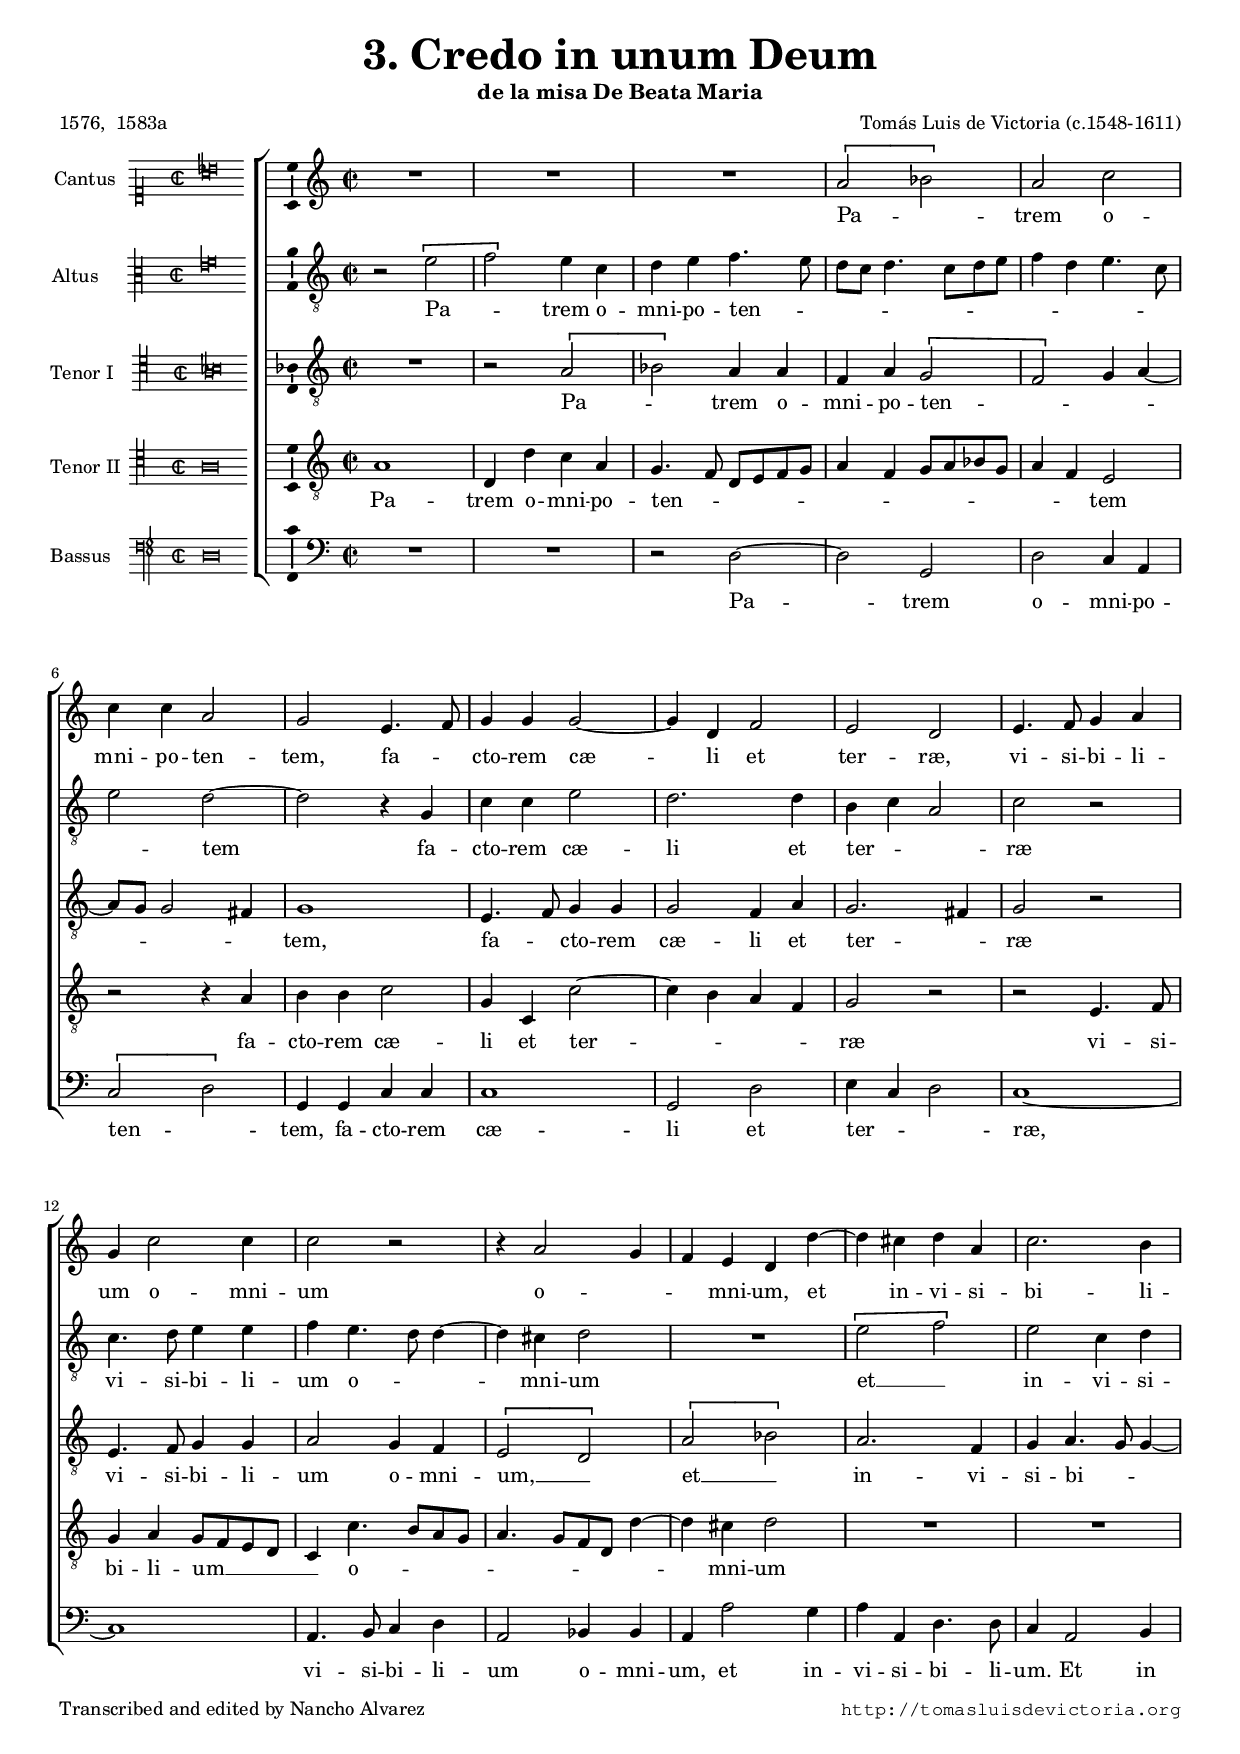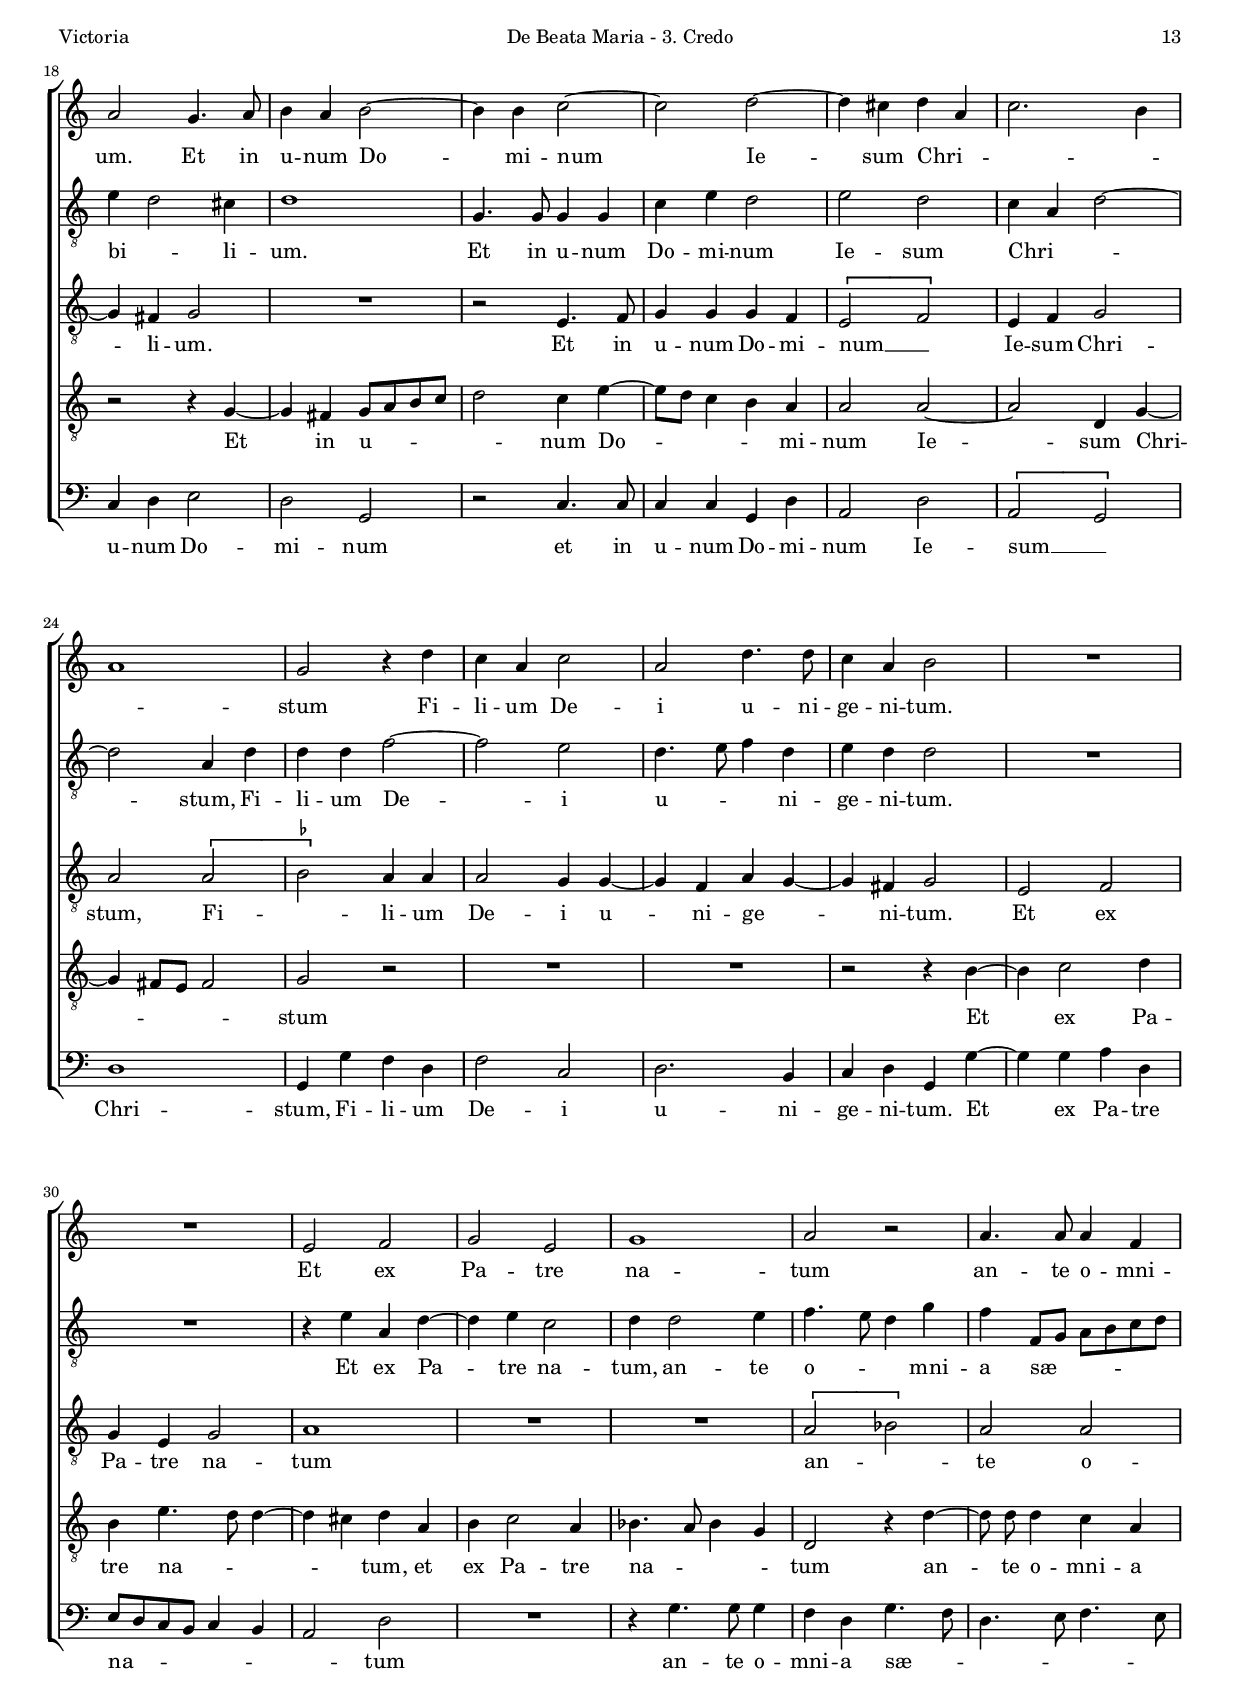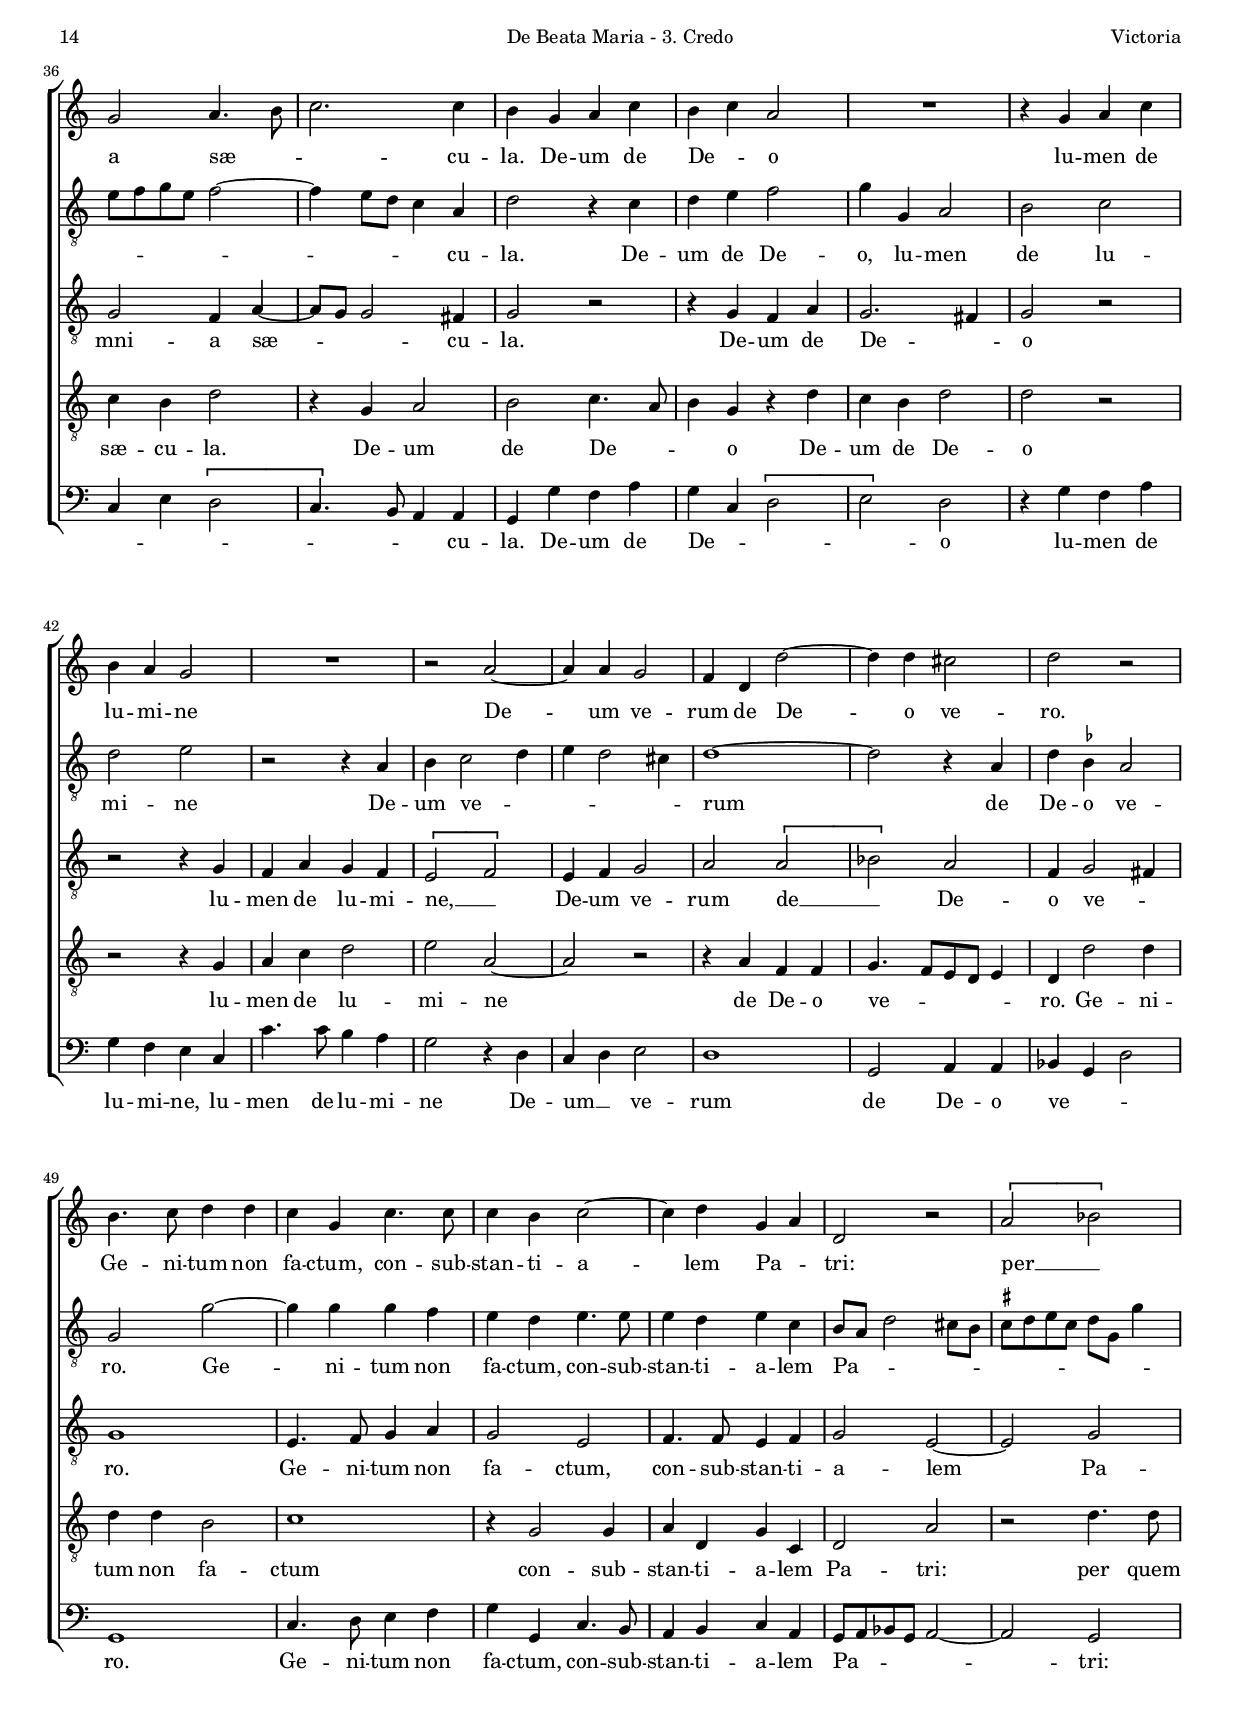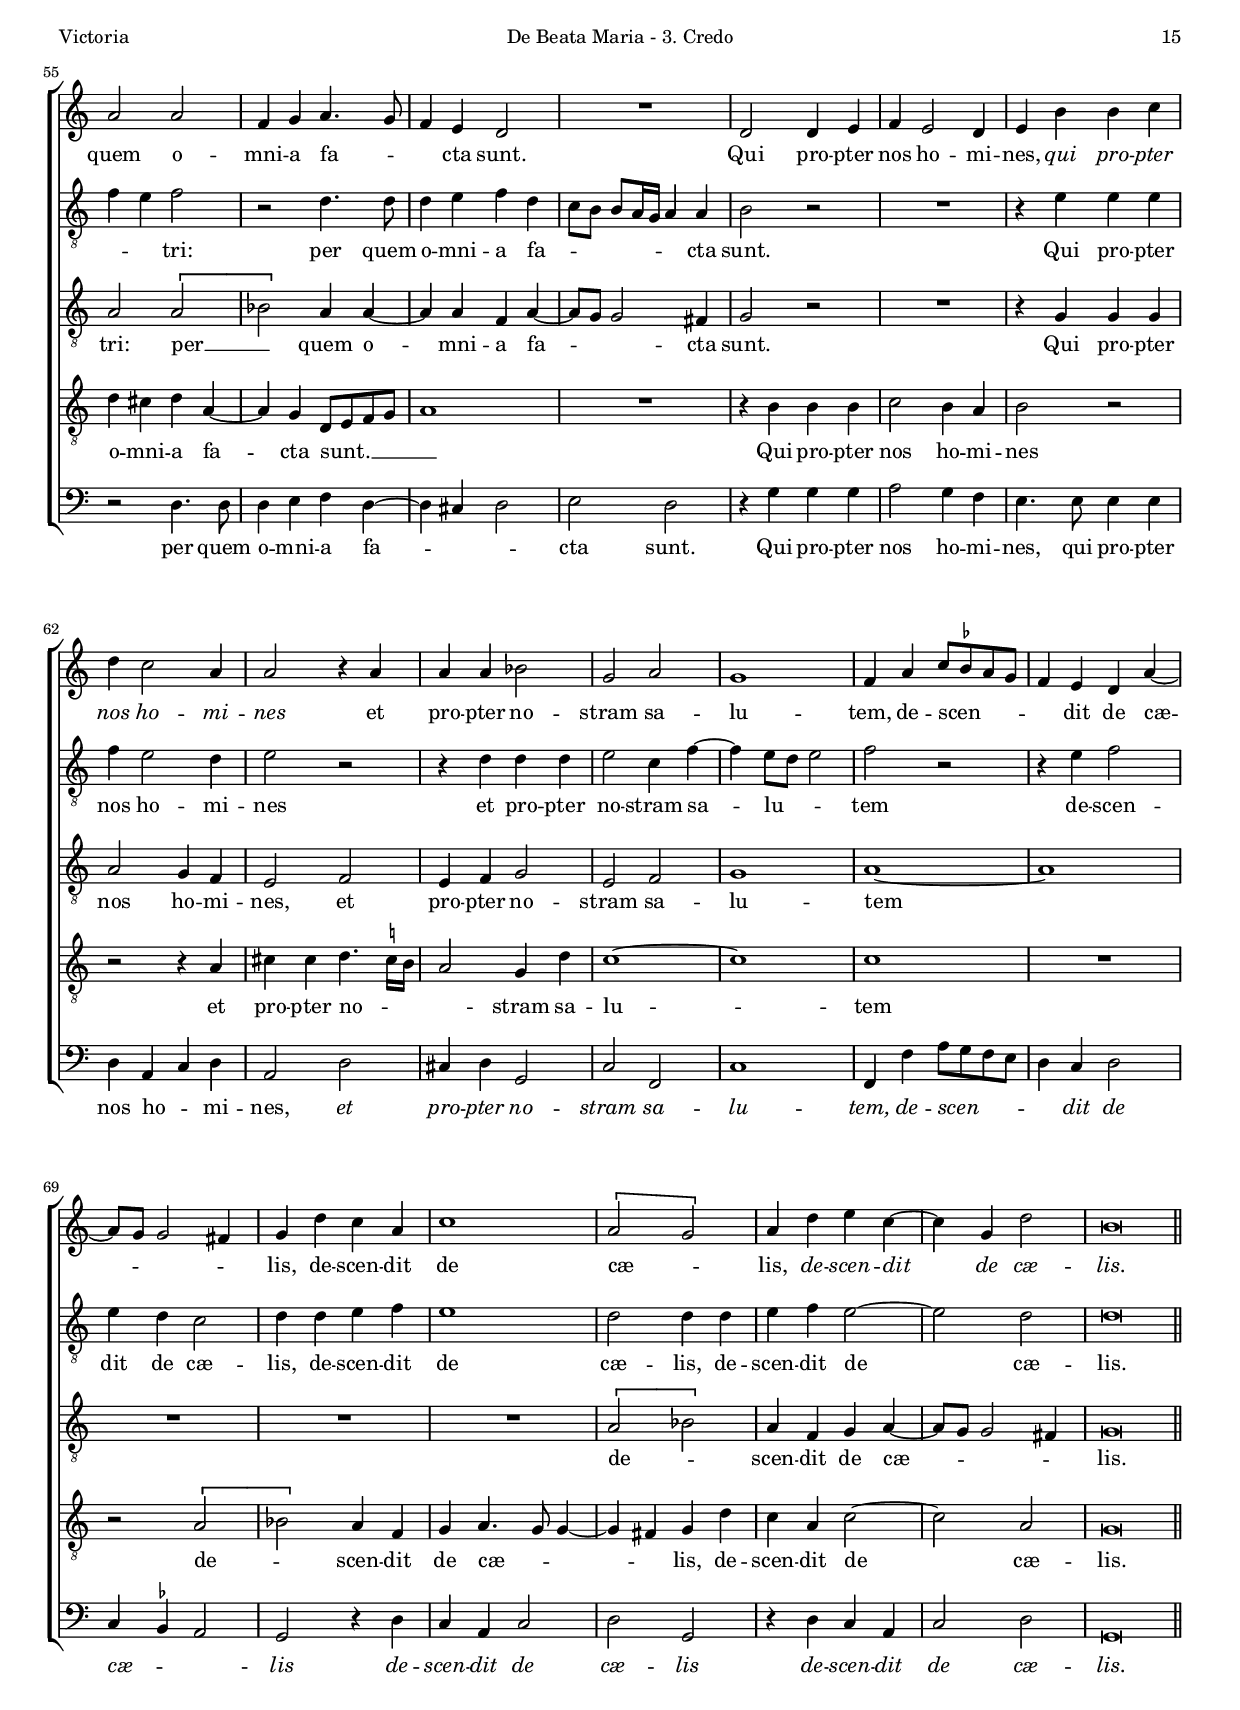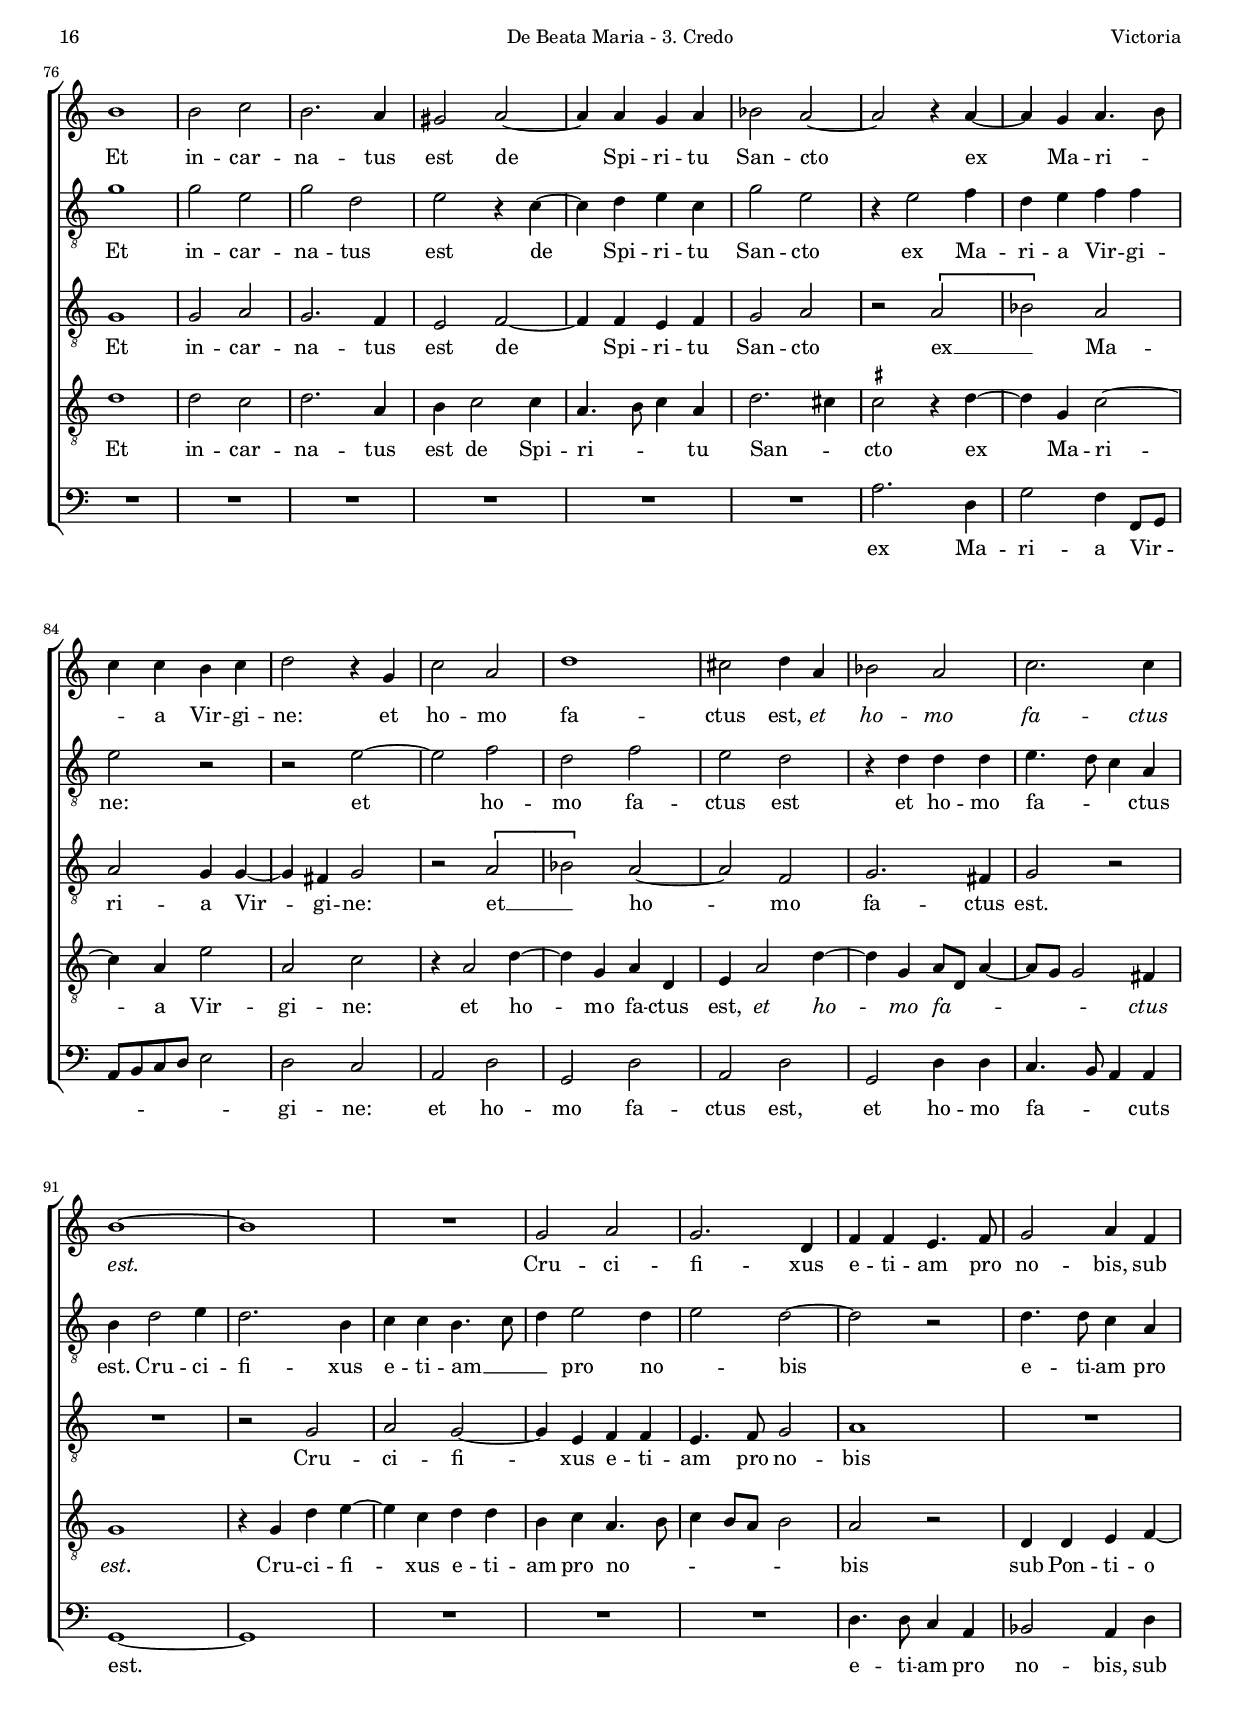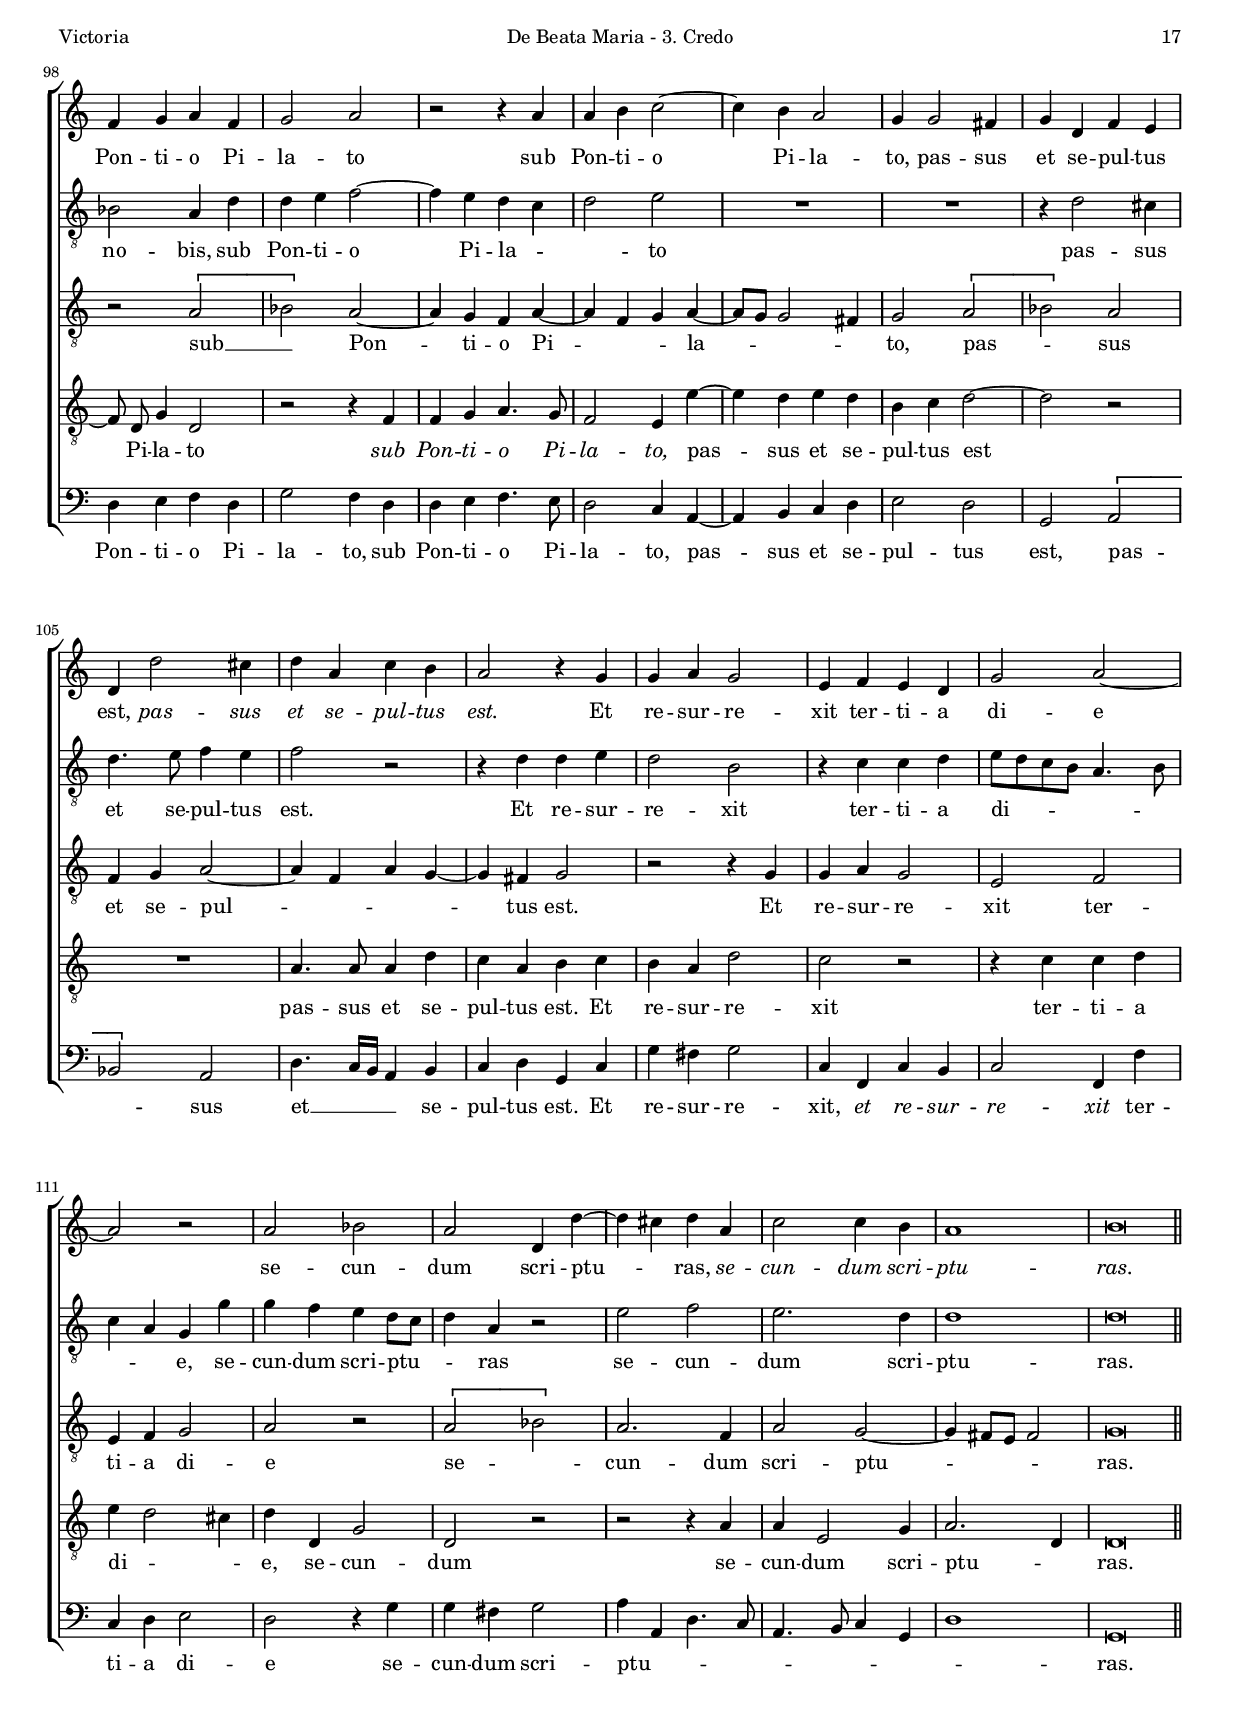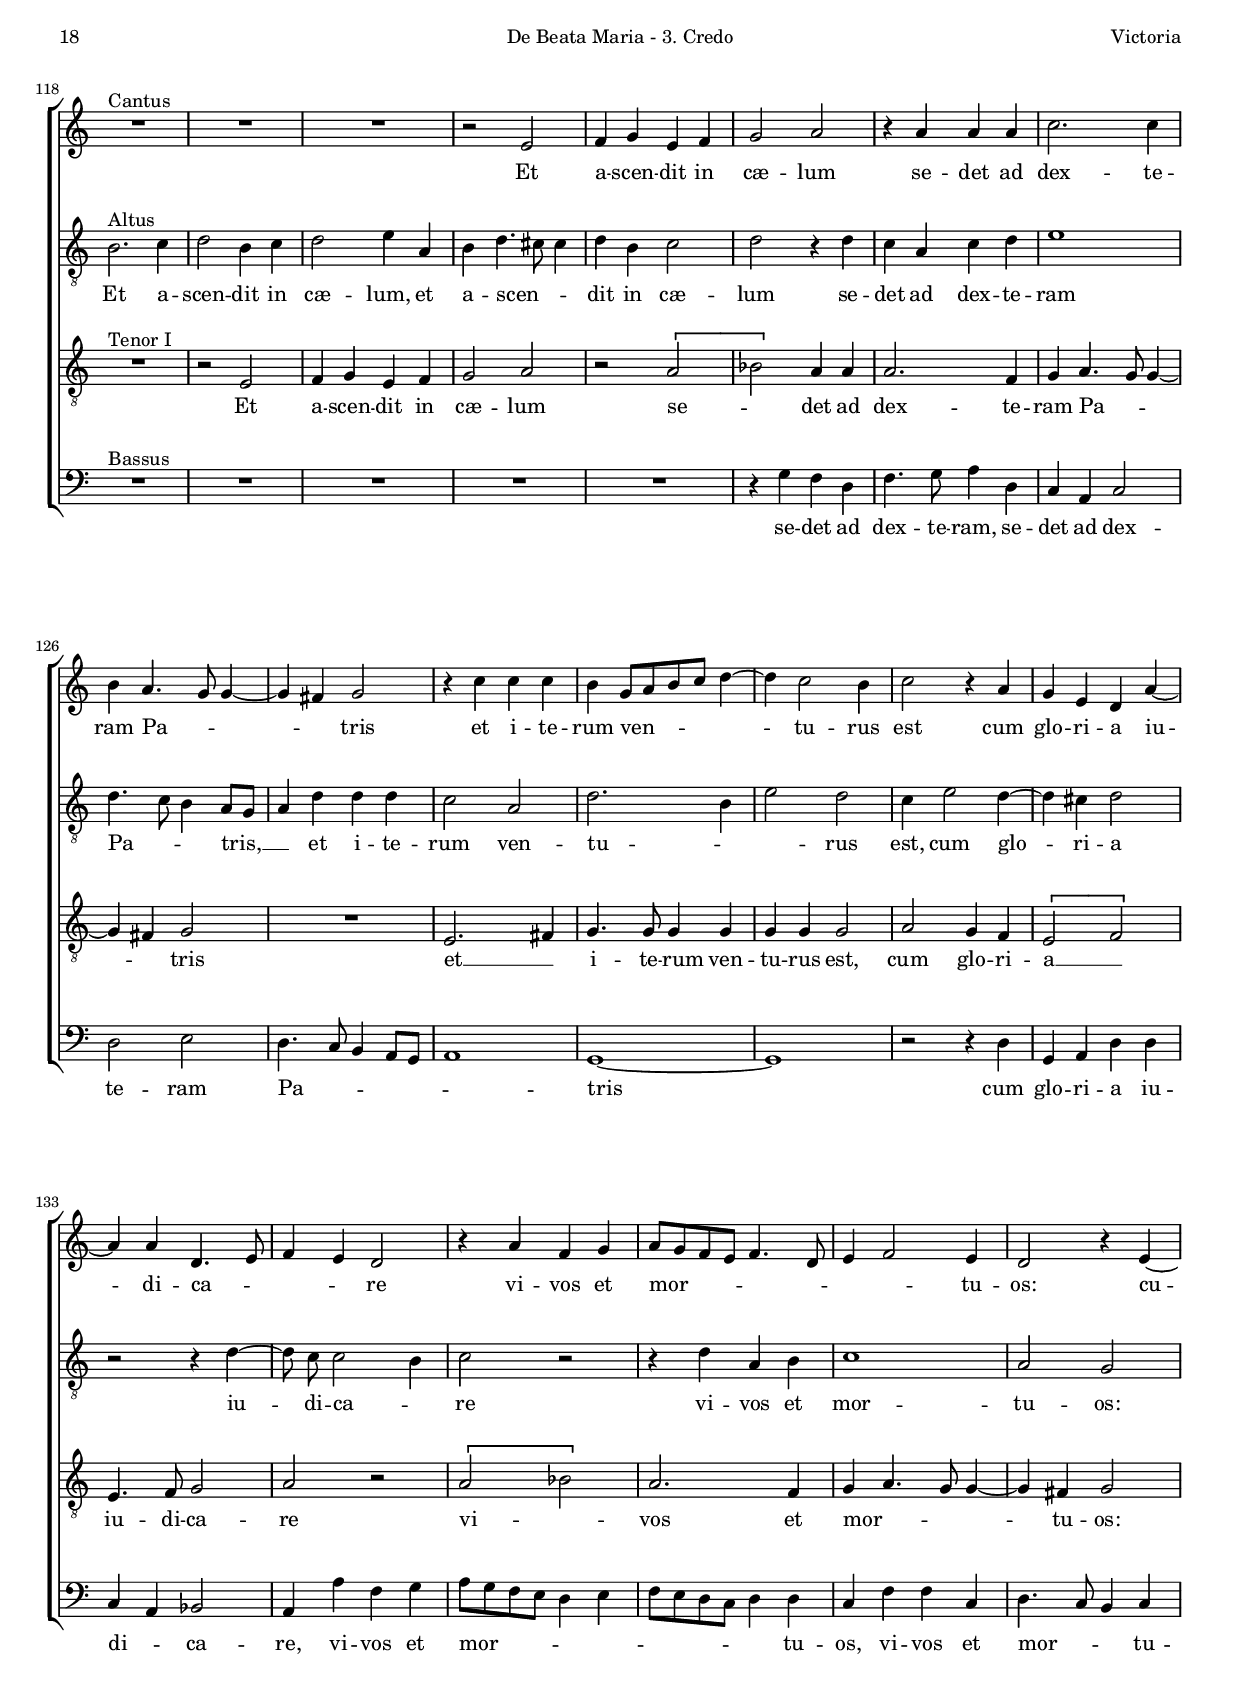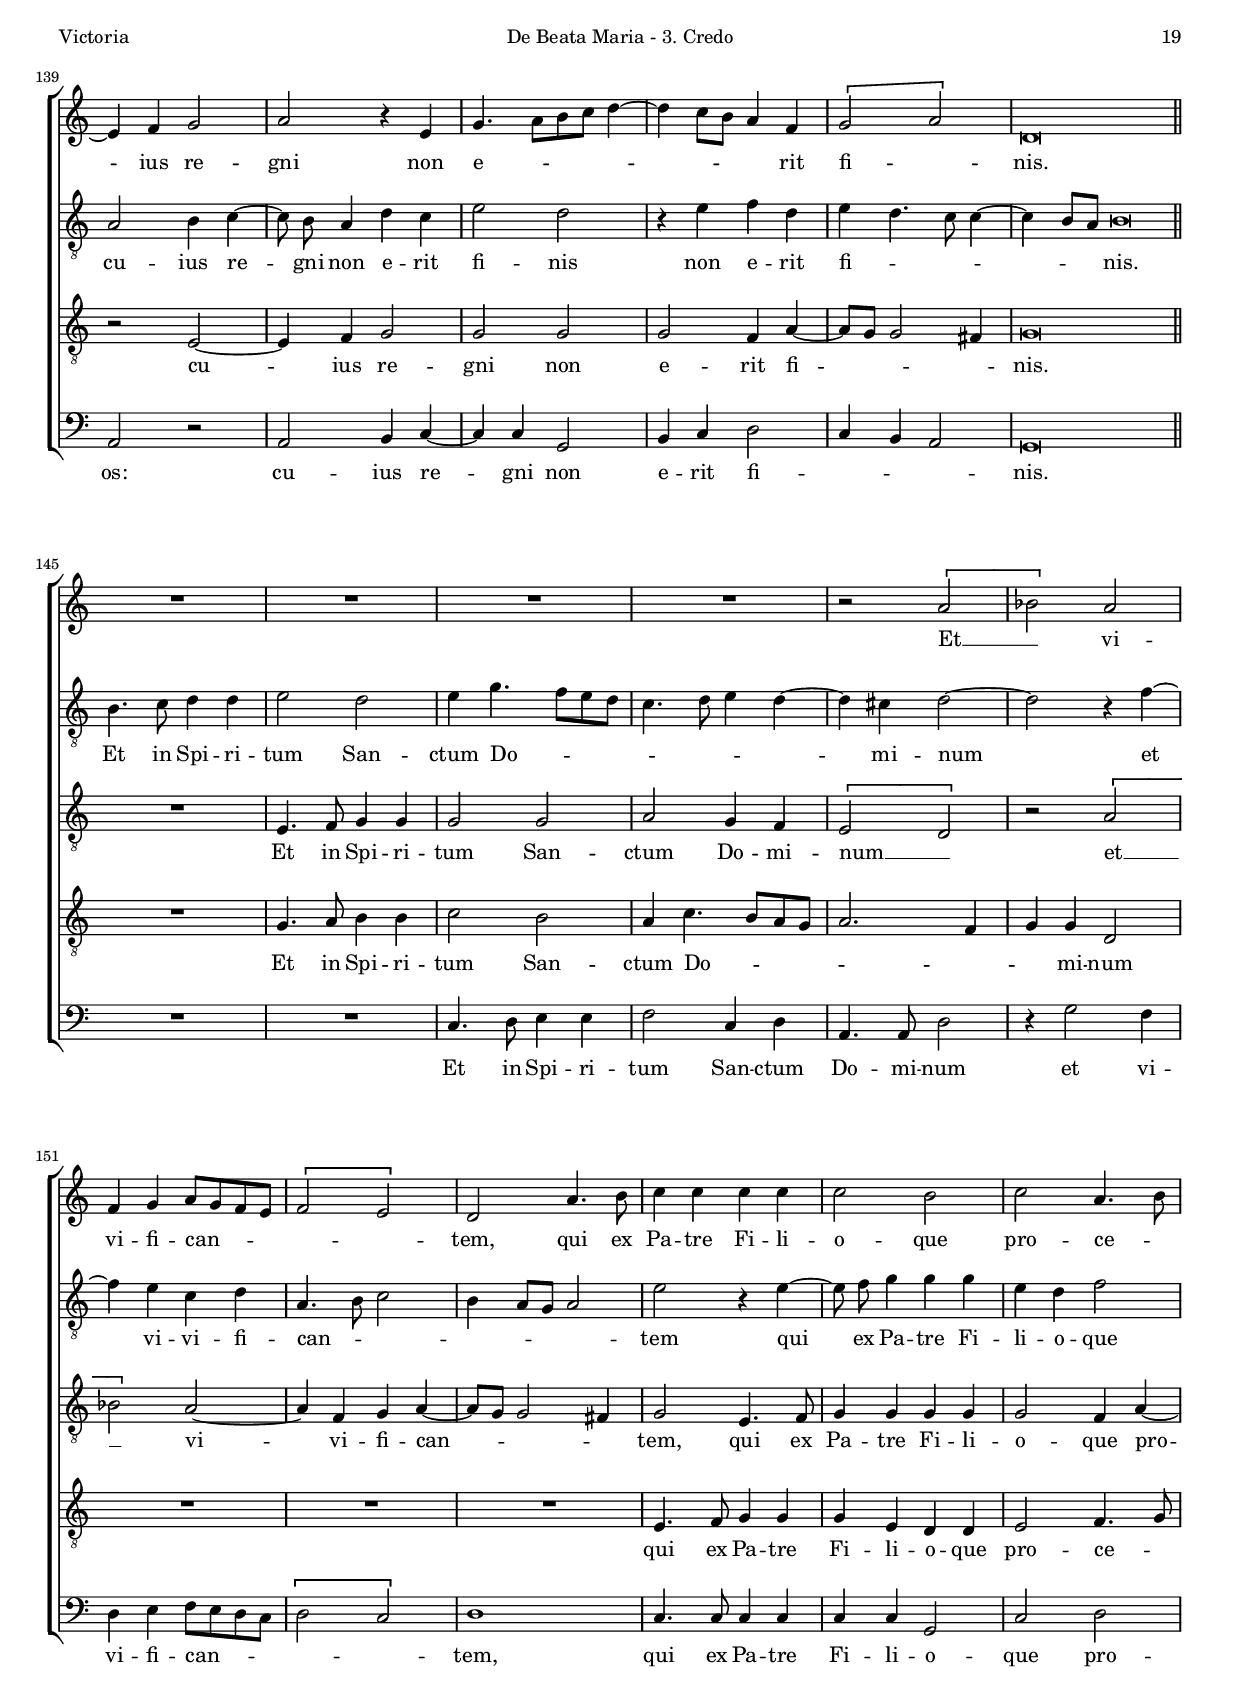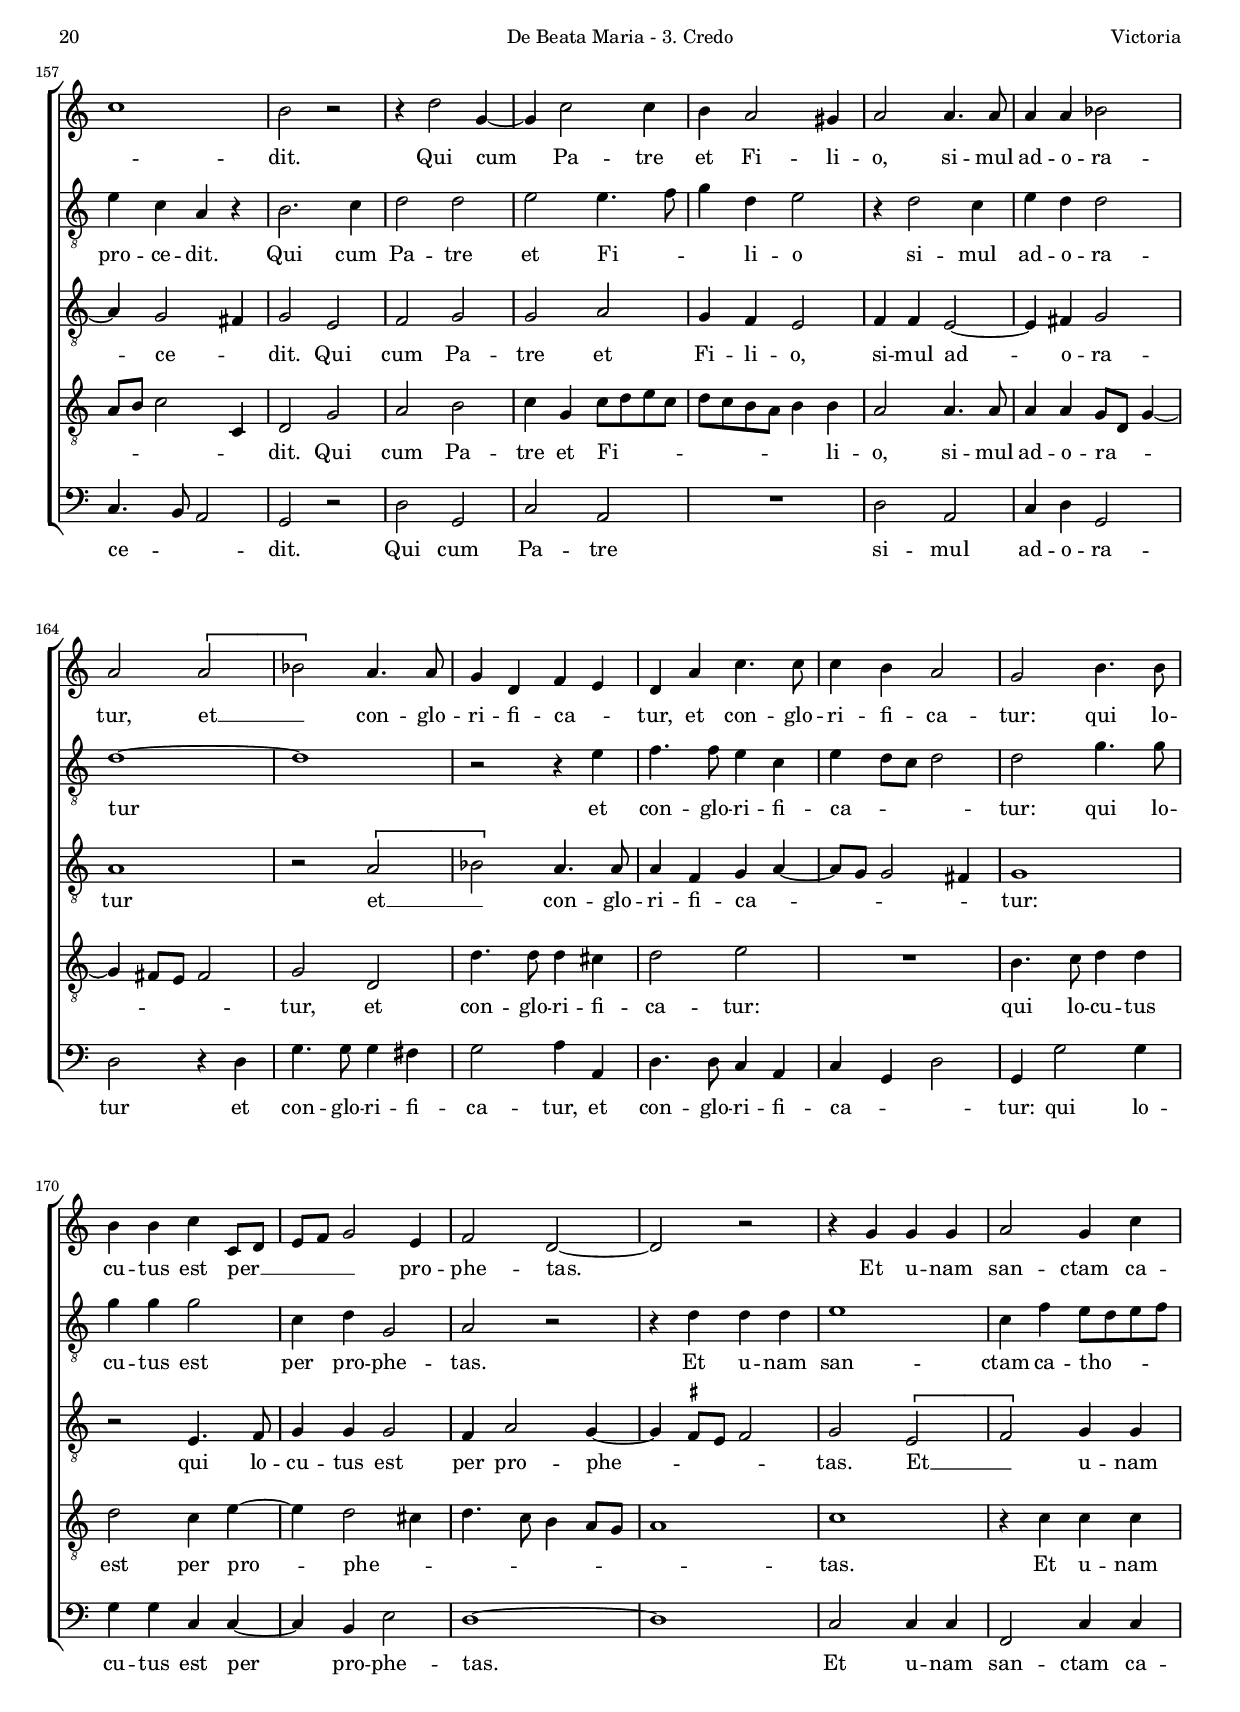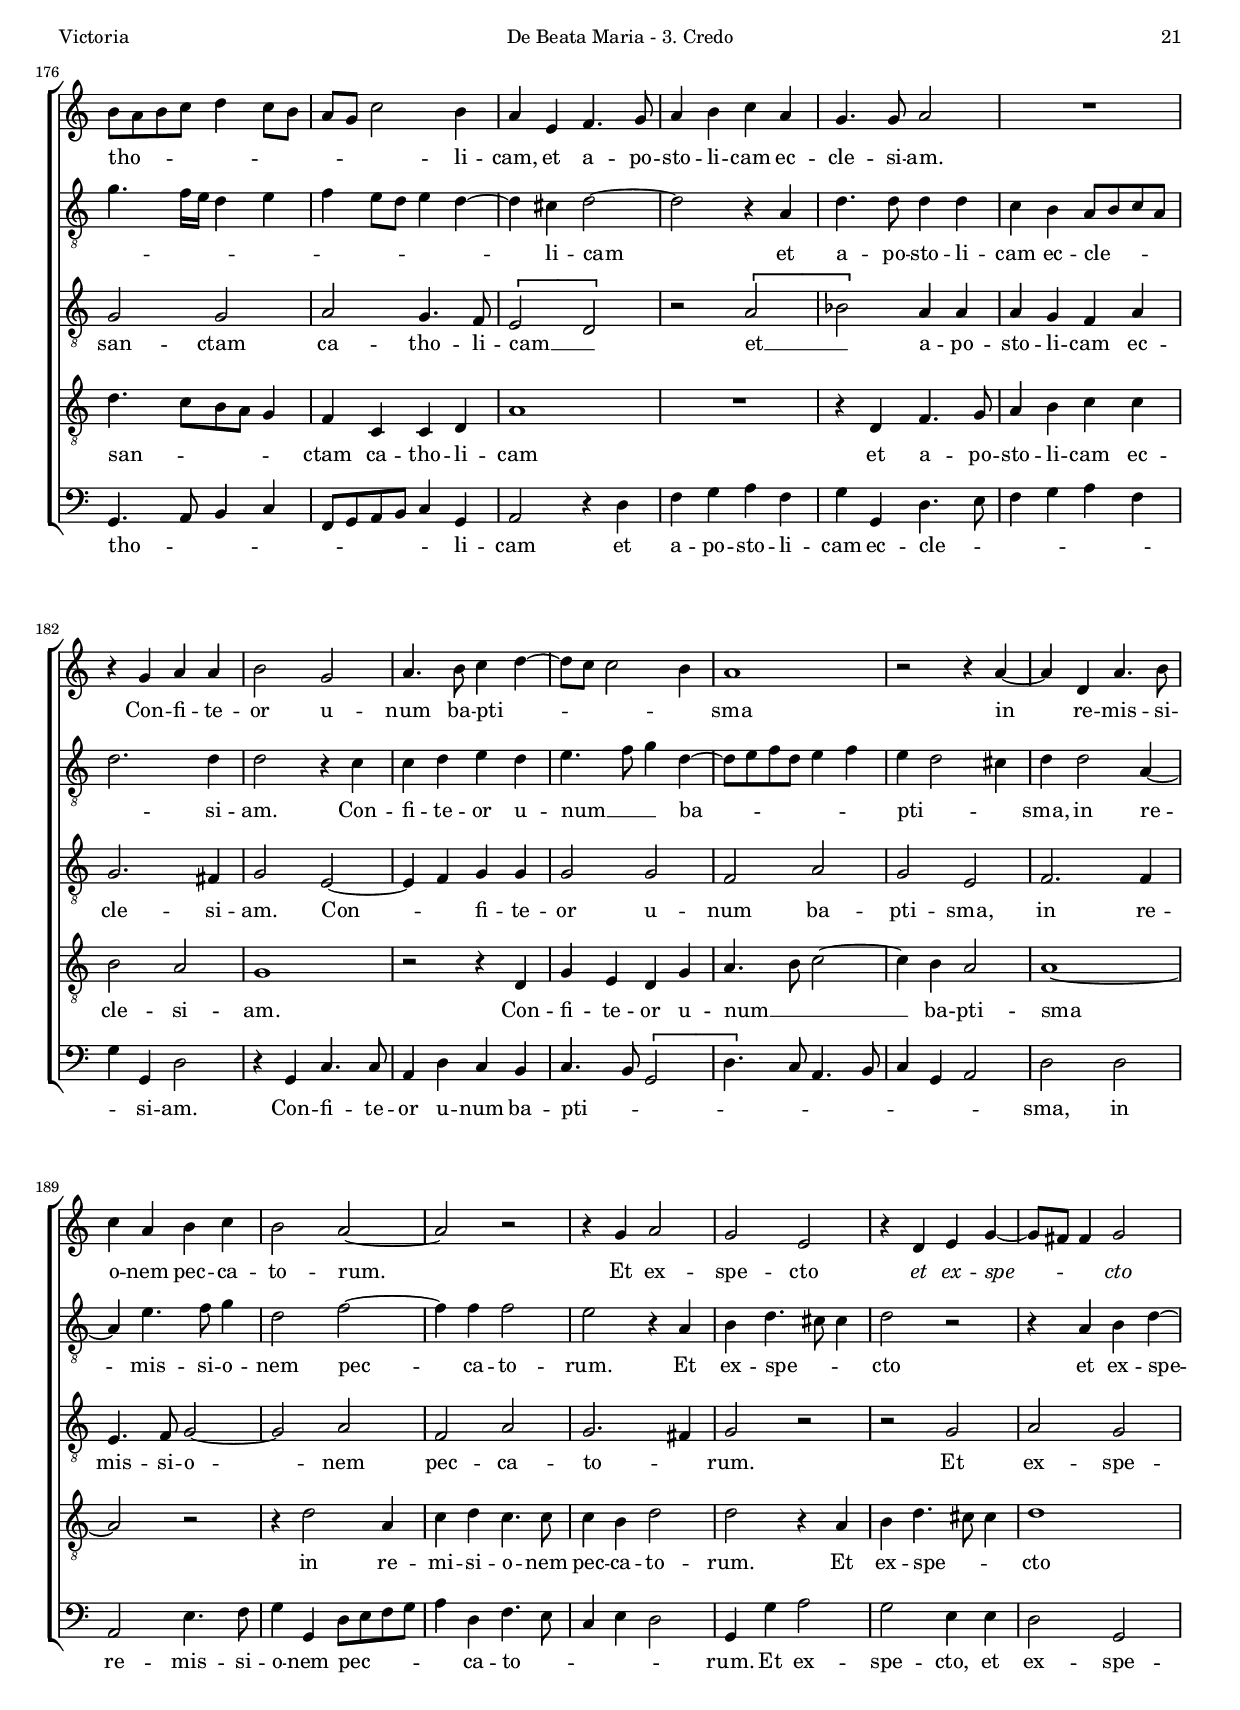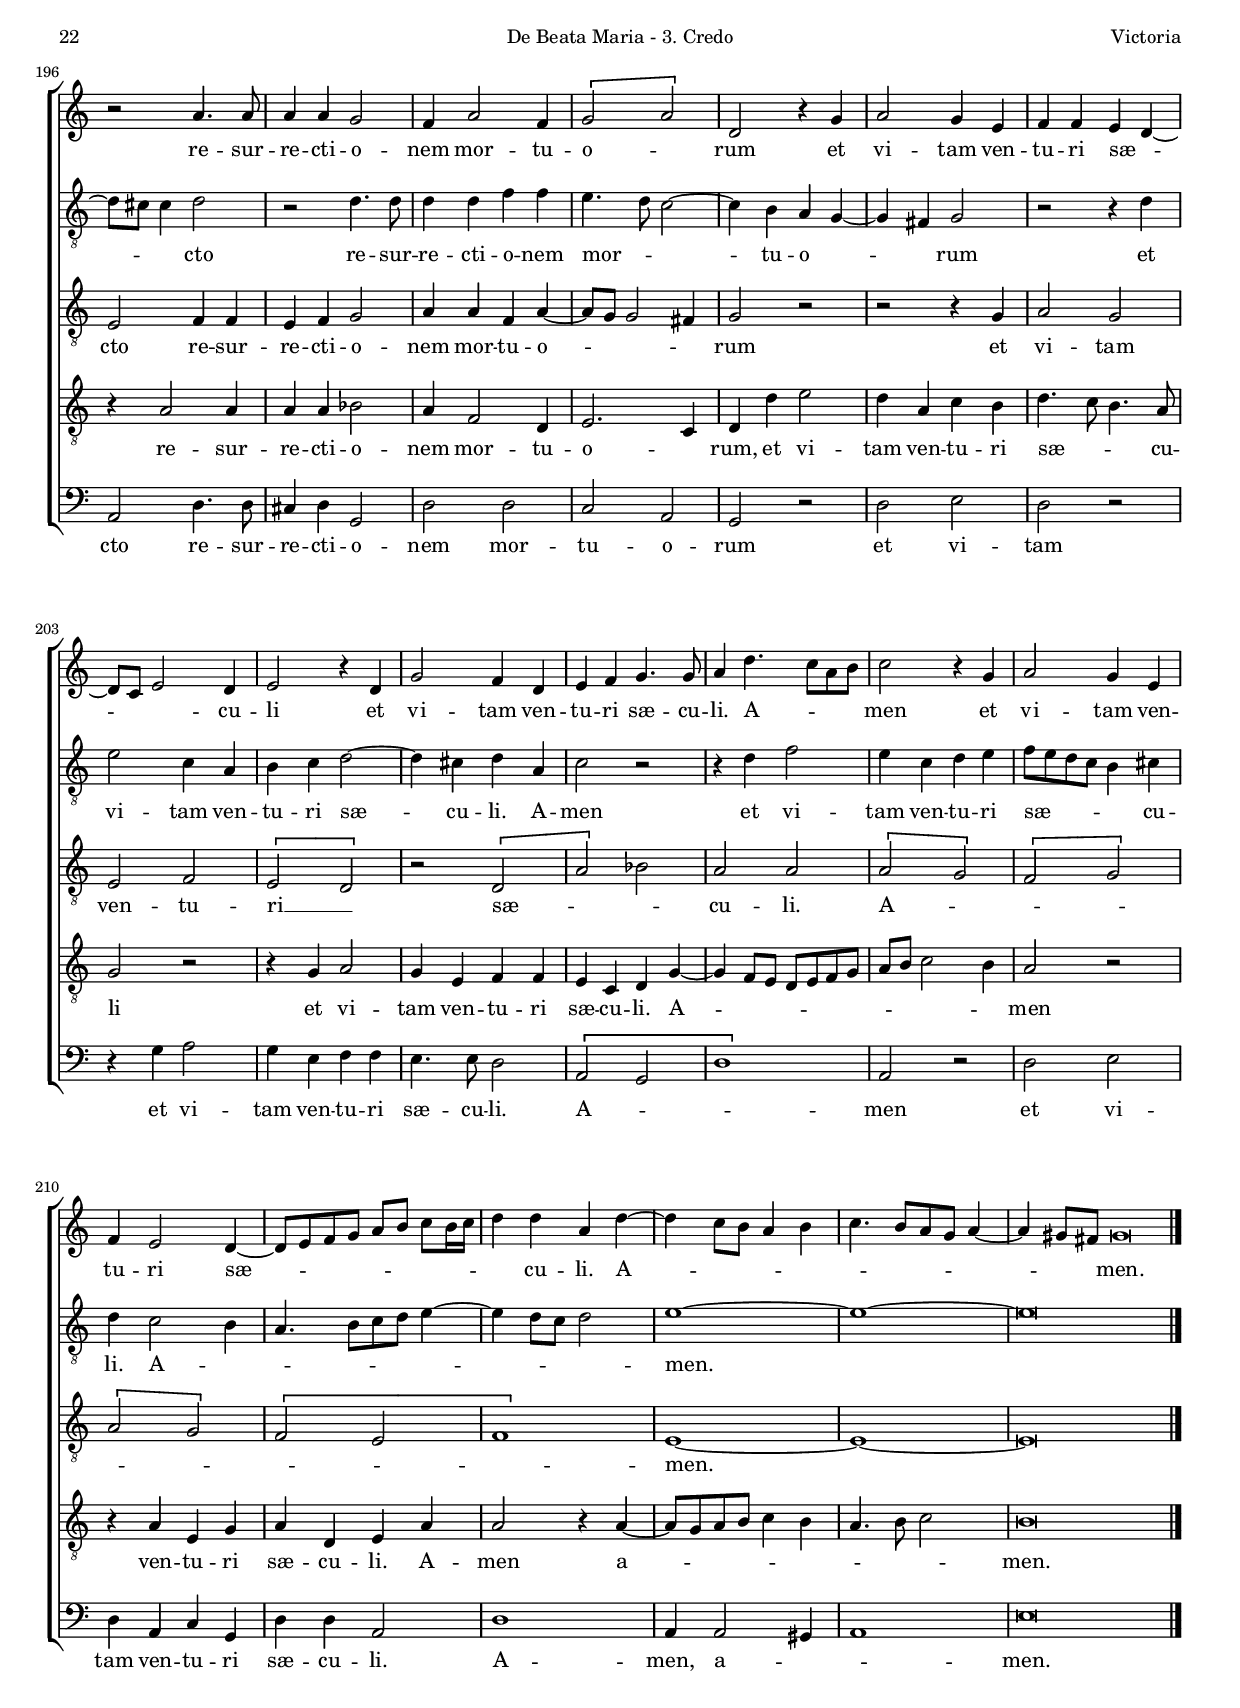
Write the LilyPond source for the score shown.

\version "2.22.0"

#(set-default-paper-size "a4")
#(set-global-staff-size 16.4)
#(ly:set-option 'point-and-click #f)
%mobile -s15.0 -i3.2

italicas=\override LyricText.font-shape = #'italic
rectas=\override LyricText.font-shape = #'upright
ss=\once \set suggestAccidentals = ##t
incipitwidth = 20
mtempo={\tempo 4 = 100}
mtempob={\tempo 4 = 50}
mt=#(define-music-function (offset) (number?) ; move lyric text
      #{ \once \override LyricText.X-offset = -$offset #})

htitle="De Beata Maria - 3. Credo"
hcomposer="Victoria"

\header {
	title=\markup{\fontsize #3 "3. Credo in unum Deum"}
	subtitle="de la misa De Beata Maria"
%	subsubtitle=\markup{\column{" " " "}}
	composer="Tomás Luis de Victoria (c.1548-1611)"
        pdfauthor=\composer
	%opus="(-)"
	poet=\markup{"1576,  1583a"} % 1583a
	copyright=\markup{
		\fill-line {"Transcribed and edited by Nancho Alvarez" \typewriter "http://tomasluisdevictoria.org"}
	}
%	tagline=""
}


%%%%%%%%%%%%%%%%%%%%%%%%%%%%%%%%%%%%%%%%%%%%%%%%%%%%%%%%%%%%%%%%%%%%%%%%%%%%%5

global={\key c \major \time 2/2  \skip 1*75 \bar "||" \break
			\skip 1*42 \bar "||" \pageBreak
			\skip 1*27 \bar "||" \break
			\skip 1*71 \bar "|."
}

cantus={
	R1*4/4 |
	R1*4/4 |
	R1*4/4 |
	\[a'2 bes'\] |
%5
	a' c'' |
	c''4 c'' a'2 |
	g' e'4. f'8 |
	g'4 g' g'2 ~ |
	g'4 d' f'2 |
%10
	e' d' |
	e'4. f'8 g'4 a' |
	g' c''2 c''4 |
	c''2 r |
	r4 a'2 g'4 |
%15
	f' e' d' d'' ~ |
	d'' cis'' d'' a' |
	c''2. b'4 |
	a'2 g'4. a'8 |
	b'4 a' b'2 ~ |
%20
	b'4 b' c''2 ~ |
	c'' d'' ~ |
	d''4 cis'' d'' a' |
	c''2. b'4 |
	a'1 |
%25
	g'2 r4 d'' |
	c'' a' c''2 |
	a' d''4. d''8 |
	c''4 a' b'2 |
	R1*4/4 |
%30
	R1*4/4 |
	e'2 f' |
	g' e' |
	g'1 |
	a'2 r |
%35
	a'4. a'8 a'4 f' |
	g'2 a'4. b'8 |
	c''2. c''4 |
	b' g' a' c'' |
	b' c'' a'2 |
%40
	R1*4/4 |
	r4 g' a' c'' |
	b' a' g'2 |
	R1*4/4 |
	r2 a' ~ |
%45
	a'4 a' g'2 |
	f'4 d' d''2 ~ |
	d''4 d'' cis''2 |
	d'' r |
	b'4. c''8 d''4 d'' |
%50
	c'' g' c''4. c''8 |
	c''4 b' c''2 ~ |
	c''4 d'' g' a' |
	d'2 r |
	\[a' bes'\] |
%55
	a' a' |
	f'4 g' a'4. g'8 |
	f'4 e' d'2 |
	R1*4/4 |
	d'2 d'4 e' |
%60
	f' e'2 d'4 |
	e' b' b' c'' |
	d'' c''2 a'4 |
	a'2 r4 a' |
	a' a' bes'2 |
%65
	g' a' |
	g'1 |
	f'4 a' c''8 \ss bes' a' g' | % Anglés sugiere bes, yo no estoy seguro
	f'4 e' d' a' ~ |
	a'8 g' g'2 fis'4 |
%70
	g' d'' c'' a' |
	c''1 |
	\[a'2 g'\] |
	a'4 d'' e'' c'' ~ |
	c'' g' d''2 |
%75
	b'\breve*1/2 |
	b'1 |
	b'2 c'' |
	b'2. a'4 |
	gis'2 a' ~ |
%80
	a'4 a' g' a' |
	bes'2 a' ~ |
	a' r4 a' ~ |
	a' g' a'4. b'8 |
	c''4 c'' b' c'' |
%85
	d''2 r4 g' |
	c''2 a' |
	d''1 |
	cis''2 d''4 a' |
	bes'2 a' |
%90
	c''2. c''4 |
	b'1 ~ |
	b' |
	R1*4/4 |
	g'2 a' |
%95
	g'2. d'4 |
	f' f' e'4. f'8 |
	g'2 a'4 f' |
	f' g' a' f' |
	g'2 a' |
%100
	r r4 a' |
	a' b' c''2 ~ |
	c''4 b' a'2 |
	g'4 g'2 fis'4 |
	g' d' f' e' |
%105
	d' d''2 cis''4 |
	d'' a' c'' b' |
	a'2 r4 g' |
	g' a' g'2 |
	e'4 f' e' d' |
%110
	g'2 a' ~ |
	a' r |
	a' bes' |
	a' d'4 d'' ~ |
	d'' cis'' d'' a' |
%115
	c''2 c''4 b' |
	a'1 |
	b'\breve*1/2 |
	\once \override TextScript.padding = #.5
        s4*0^\markup{"Cantus"}
        R1*4/4 |
	R1*4/4 |
%120
	R1*4/4 |
	r2 e' |
	f'4 g' e' f' |
	g'2 a' |
	r4 a' a' a' |
%125
	c''2. c''4 |
	b' a'4. g'8 g'4 ~ |
	g' fis' g'2 |
	r4 c'' c'' c'' |
	b'  g'8[ a' b' c''] d''4 ~ |
%130
	d'' c''2 b'4 |
	c''2 r4 a' |
	g' e' d' a' ~ |
	a' a' d'4. e'8 |
	f'4 e' d'2 |
%135
	r4 a' f' g' |
	a'8 g' f' e' f'4. d'8 |
	e'4 f'2 e'4 |
	d'2 r4 e' ~ |
	e' f' g'2 |
%140
	a' r4 e' |
	g'4.  a'8[ b' c''] d''4 ~ |
	d'' c''8 b' a'4 f' |
	\[g'2 a'\] |
	d'\breve*1/2 |
%145
	R1*4/4 |
	R1*4/4 |
	R1*4/4 |
	R1*4/4 |
	r2 \[a' |
%150
	bes'\] a' |
	f'4 g' a'8 g' f' e' |
	\[f'2 e'\] |
	d' a'4. b'8 |
	c''4 c'' c'' c'' |
%155
	c''2 b' |
	c'' a'4. b'8 |
	c''1 |
	b'2 r |
	r4 d''2 g'4 ~ |
%160
	g' c''2 c''4 |
	b' a'2 gis'4 |
	a'2 a'4. a'8 |
	a'4 a' bes'2 |
	a' \[a' |
%165
	bes'\] a'4. a'8 |
	g'4 d' f' e' |
	d' a' c''4. c''8 |
	c''4 b' a'2 |
	g' b'4. b'8 |
%170
	b'4 b' c'' c'8 d' |
	e' f' g'2 e'4 |
	f'2 d' ~ |
	d' r |
	r4 g' g' g' |
%175
	a'2 g'4 c'' |
	b'8 a' b' c'' d''4 c''8 b' |
	a' g' c''2 b'4 |
	a' e' f'4. g'8 |
	a'4 b' c'' a' |
%180
	g'4. g'8 a'2 |
	R1*4/4 |
	r4 g' a' a' |
	b'2 g' |
	a'4. b'8 c''4 d'' ~ |
%185
	d''8 c'' c''2 b'4 |
	a'1 |
	r2 r4 a' ~ |
	a' d' a'4. b'8 |
	c''4 a' b' c'' |
%190
	b'2 a' ~ |
	a' r |
	r4 g' a'2 |
	g' e' |
	r4 d' e' g' ~ |
%195
	g'8 fis' fis'4 g'2 |
	r a'4. a'8 |
	a'4 a' g'2 |
	f'4 a'2 f'4 |
	\[g'2 a'\] |
%200
	d' r4 g' |
	a'2 g'4 e' |
	f' f' e' d' ~ |
	d'8 c' e'2 d'4 |
	e'2 r4 d' |
%205
	g'2 f'4 d' |
	e' f' g'4. g'8 |
	a'4 d''4. c''8 a' b' |
	c''2 r4 g' |
	a'2 g'4 e' |
%210
	f' e'2 d'4 ~ |
	d'8 e' f' g'  a'[ b']  c''[ b'16 c''] |
	d''4 d'' a' d'' ~ |
	d'' c''8 b' a'4 b' |
	c''4.  b'8[ a' g'] a'4 ~ |
%215
	a' gis'8 fis' \mtempob gis'\breve*1/4
}

altus={
	r2 \[e' |
	f'\] e'4 c' |
	d' e' f'4. e'8 |
	d' c' d'4. c'8 d' e' |
%5
	f'4 d' e'4. c'8 |
	e'2 d' ~ |
	d' r4 g |
	c' c' e'2 |
	d'2. d'4 |
%10
	b c' a2 |
	c' r |
	c'4. d'8 e'4 e' |
	f' e'4. d'8 d'4 ~ |
	d' cis' d'2 |
%15
	R1*4/4 |
	\[e'2 f'\] |
	e' c'4 d' |
	e' d'2 cis'4 |
	d'1 |
%20
	g4. g8 g4 g |
	c' e' d'2 |
	e' d' |
	c'4 a d'2 ~ |
	d' a4 d' |
%25
	d' d' f'2 ~ |
	f' e' |
	d'4. e'8 f'4 d' |
	e' d' d'2 |
	R1*4/4 |
%30
	R1*4/4 |
	r4 e' a d' ~ |
	d' e' c'2 |
	d'4 d'2 e'4 |
	f'4. e'8 d'4 g' |
%35
	f' f8 g a b c' d' |
	e' f' g' e' f'2 ~ |
	f'4 e'8 d' c'4 a |
	d'2 r4 c' |
	d' e' f'2 |
%40
	g'4 g a2 |
	b c' |
	d' e' |
	r r4 a |
	b c'2 d'4 |
%45
	e' d'2 cis'4 |
	d'1 ~ |
	d'2 r4 a |
	d' \ss bes a2 |
	g g' ~ |
%50
	g'4 g' g' f' |
	e' d' e'4. e'8 |
	e'4 d' e' c' |
	b8 a d'2 cis'8 b | % anglés: \ss bes8 a d'2
	\ss cis' d' e' cis' d' g g'4 |
%55
	f' e' f'2 |
	r d'4. d'8 |
	d'4 e' f' d' |
	 c'8[ b]  b[ a16 g] a4 a |
	b2 r |
%60
	R1*4/4 |
	r4 e' e' e' |
	f' e'2 d'4 |
	e'2 r |
	r4 d' d' d' |
%65
	e'2 c'4 f' ~ |
	f' e'8 d' e'2 |
	f' r |
	r4 e' f'2 |
	e'4 d' c'2 |
%70
	d'4 d' e' f' |
	e'1 |
	d'2 d'4 d' |
	e' f' e'2 ~ |
	e' d' |
%75
	d'\breve*1/2 |
	g'1 |
	g'2 e' |
	g' d' |
	e' r4 c' ~ |
%80
	c' d' e' c' |
	g'2 e' |
	r4 e'2 f'4 |
	d' e' f' f' |
	e'2 r |
%85
	r e' ~ |
	e' f' |
	d' f' |
	e' d' |
	r4 d' d' d' |
%90
	e'4. d'8 c'4 a |
	b d'2 e'4 |
	d'2.  b4 c' 
	c' b4. c'8 d'4 
	e'2 d'4 e'2 
%95
	d'2 ~ d' 
	r d'4. d'8 
	c'4 a bes2 
	a4 d' d' e' 
	f'2 ~ f'4 e' 
%100
	d' c' d'2 
	e' 
	R1*4/4 |
	R1*4/4 |
	r4 d'2 cis'4 |
%105
	d'4. e'8 f'4 e' |
	f'2 r |
	r4 d' d' e' |
	d'2 b |
	r4 c' c' d' |
%110
	e'8 d' c' b a4. b8 |
	c'4 a g g' |
	g' f' e' d'8 c' |
	d'4 a r2 |
	e' f' |
%115
	e'2. d'4 |
	d'1 |
	d'\breve*1/2 |
	s4*0^\markup{"Altus"}
        b2. c'4 |
	d'2 b4 c' |
%120
	d'2 e'4 a |
	b d'4. cis'8 cis'4 |
	d' b c'2 |
	d' r4 d' |
	c' a c' d' |
%125
	e'1 |
	d'4. c'8 b4 a8 g |
	a4 d' d' d' |
	c'2 a |
	d'2. b4 |
%130
	e'2 d' |
	c'4 e'2 d'4 ~ |
	d' cis' d'2 |
	r r4 d' ~ |
	\set Staff.autoBeaming = ##f
	d'8 c' c'2 b4 |
	\set Staff.autoBeaming = ##t
%135
	c'2 r |
	r4 d' a b |
	c'1 |
	a2 g |
	a b4 c' ~ |
%140
	\set Staff.autoBeaming = ##f
	c'8 b a4 d' c' |
	\set Staff.autoBeaming = ##t
	e'2 d' |
	r4 e' f' d' |
	e' d'4. c'8 c'4 ~ |
	c' b8 a \mtempob b\breve*1/4 |
%145
        \mtempo
	b4. c'8 d'4 d' |
	e'2 d' |
	e'4 g'4. f'8 e' d' |
	c'4. d'8 e'4 d' ~ |
	d' cis' d'2 ~ |
%150
	d' r4 f' ~ |
	f' e' c' d' |
	a4. b8 c'2 |
	b4 a8 g a2 |
	e' r4 e' ~ |
%155
	\set Staff.autoBeaming = ##f
	e'8 f' g'4 g' g' |
	\set Staff.autoBeaming = ##t
	e' d' f'2 |
	e'4 c' a r |
	b2. c'4 |
	d'2 d' |
%160
	e' e'4. f'8 |
	g'4 d' e'2 |
	r4 d'2 c'4 |
	e' d' d'2 |
	d'1 ~ |
%165
	d' |
	r2 r4 e' |
	f'4. f'8 e'4 c' |
	e' d'8 c' d'2 |
	d' g'4. g'8 |
%170
	g'4 g' g'2 |
	c'4 d' g2 |
	a r |
	r4 d' d' d' |
	e'1 |
%175
	c'4 f' e'8 d' e' f' |
	g'4. f'16 e' d'4 e' |
	f' e'8 d' e'4 d' ~ |
	d' cis' d'2 ~ |
	d' r4 a |
%180
	d'4. d'8 d'4 d' |
	c' b a8 b c' a |
	d'2. d'4 |
	d'2 r4 c' |
	c' d' e' d' |
%185
	e'4. f'8 g'4 d' ~ |
	d'8 e' f' d' e'4 f' |
	e' d'2 cis'4 |
	d' d'2 a4 ~ |
	a e'4. f'8 g'4 |
%190
	d'2 f' ~ |
	f'4 f' f'2 |
	e' r4 a |
	b d'4. cis'8 cis'4 |
	d'2 r |
%195
	r4 a b d' ~ |
	d'8 cis' cis'4 d'2 |
	r d'4. d'8 |
	d'4 d' f' f' |
	e'4. d'8 c'2 ~ |
%200
	c'4 b a g ~ |
	g fis g2 |
	r r4 d' |
	e'2 c'4 a |
	b c' d'2 ~ |
%205
	d'4 cis' d' a |
	c'2 r |
	r4 d' f'2 |
	e'4 c' d' e' |
	f'8 e' d' c' b4 cis' |
%210
	d' c'2 b4 |
	a4.  b8[ c' d'] e'4 ~ |
	e' d'8 c' d'2 |
	e'1 ~ |
	e' ~ |
%215
	e'\breve*1/2
}

tenor={
	R1*4/4 |
	r2 \[a |
	bes\] a4 a |
	f a \[g2 |
%5
	f\] g4 a ~ |
	a8 g g2 fis4 |
	g1 |
	e4. f8 g4 g |
	g2 f4 a |
%10
	g2. fis4 |
	g2 r |
	e4. f8 g4 g |
	a2 g4 f |
	\[e2 d\] |
%15
	\[a bes\] |
	a2. f4 |
	g a4. g8 g4 ~ |
	g fis g2 |
	R1*4/4 |
%20
	r2 e4. f8 |
	g4 g g f |
	\[e2 f\] |
	e4 f g2 |
	a \[a |
%25
	\ss bes\] a4 a |
	a2 g4 g ~ |
	g f a g ~ |
	g fis g2 |
	e f |
%30
	g4 e g2 |
	a1 |
	R1*4/4 |
	R1*4/4 |
	\[a2 bes\] |
%35
	a a |
	g f4 a ~ |
	a8 g g2 fis4 |
	g2 r |
	r4 g f a |
%40
	g2. fis4 |
	g2 r |
	r r4 g |
	f a g f |
	\[e2 f\] |
%45
	e4 f g2 |
	a \[a |
	bes\] a |
	f4 g2 fis4 |
	g1 |
%50
	e4. f8 g4 a |
	g2 e |
	f4. f8 e4 f |
	g2 e ~ |
	e g |
%55
	a \[a |
	bes\] a4 a ~ |
	a a f a ~ |
	a8 g g2 fis4 |
	g2 r |
%60
	R1*4/4 |
	r4 g g g |
	a2 g4 f |
	e2 f |
	e4 f g2 |
%65
	e f |
	g1 |
	a ~ |
	a |
	R1*4/4 |
%70
	R1*4/4 |
	R1*4/4 |
	\[a2 bes\] |
	a4 f g a ~ |
	a8 g g2 fis4 |
%75
	g\breve*1/2 |
	g1 |
	g2 a |
	g2. f4 |
	e2 f ~ |
%80
	f4 f e f |
	g2 a |
	r \[a |
	bes\] a |
	a g4 g ~ |
%85
	g fis g2 |
	r \[a |
	bes\] a ~ |
	a f |
	g2. fis4 |
%90
	g2 r |
	R1*4/4 |
	r2 g |
	a g ~ |
	g4 e f f |
%95
	e4. f8 g2 |
	a1 |
	R1*4/4 |
	r2 \[a |
	bes\] a ~ |
%100
	a4 g f a ~ |
	a f g a ~ |
	a8 g g2 fis4 |
	g2 \[a |
	bes\] a |
%105
	f4 g a2 ~ |
	a4 f a g ~ |
	g fis g2 |
	r r4 g |
	g a g2 |
%110
	e f |
	e4 f g2 |
	a r |
	\[a bes\] |
	a2. f4 |
%115
	a2 g ~ |
	g4 fis8 e fis2 |
	g\breve*1/2 |
         s4*0^\markup{"Tenor I"}
         R1*4/4 |
	r2 e |
%120
	f4 g e f |
	g2 a |
	r \[a |
	bes\] a4 a |
	a2. f4 |
%125
	g a4. g8 g4 ~ |
	g fis g2 |
	R1*4/4 |
	e2. fis4 |
	g4. g8 g4 g |
%130
	g g g2 |
	a g4 f |
	\[e2 f\] |
	e4. f8 g2 |
	a r |
%135
	\[a bes\] |
	a2. f4 |
	g a4. g8 g4 ~ |
	g fis g2 |
	r e ~ |
%140
	e4 f g2 |
	g g |
	g f4 a ~ |
	a8 g g2 fis4 |
	g\breve*1/2 |
%145
	R1*4/4 |
	e4. f8 g4 g |
	g2 g |
	a g4 f |
	\[e2 d\] |
%150
	r \[a |
	bes\] a ~ |
	a4 f g a ~ |
	a8 g g2 fis4 |
	g2 e4. f8 |
%155
	g4 g g g |
	g2 f4 a ~ |
	a g2 fis4 |
	g2 e |
	f g |
%160
	g a |
	g4 f e2 |
	f4 f e2 ~ |
	e4 fis g2 |
	a1 |
%165
	r2 \[a |
	bes\] a4. a8 |
	a4 f g a ~ |
	a8 g g2 fis4 |
	g1 |
%170
	r2 e4. f8 |
	g4 g g2 |
	f4 a2 g4 ~ |
	g \ss fis8 e fis2 |
	g \[e |
%175
	f\] g4 g |
	g2 g |
	a g4. f8 |
	\[e2 d\] |
	r \[a |
%180
	bes\] a4 a |
	a g f a |
	g2. fis4 |
	g2 e ~ |
	e4 f g g |
%185
	g2 g |
	f a |
	g e |
	f2. f4 |
	e4. f8 g2 ~ |
%190
	g a |
	f a |
	g2. fis4 |
	g2 r |
	r g |
%195
	a g |
	e f4 f |
	e f g2 |
	a4 a f a ~ |
	a8 g g2 fis4 |
%200
	g2 r |
	r r4 g |
	a2 g |
	e f |
	\[e d\] |
%205
	r \[d |
	a\] bes |
	a a |
	\[a g\] |
	\[f g\] |
%210
	\[a g\] |
	\[f e |
	f1\] |
	e ~ |
	e ~ |
%215
	e\breve*1/2
}

tenordos={
	a1 |
	d4 d' c' a |
	g4. f8 d e f g |
	a4 f g8 a bes g |
%5
	a4 f e2 |
	r r4 a |
	b b c'2 |
	g4 c c'2 ~ |
	c'4 b a f |
%10
	g2 r |
	r e4. f8 |
	g4 a g8 f e d |
	c4 c'4. b8 a g |
	a4.  g8[ f d] d'4 ~ |
%15
	d' cis' d'2 |
	R1*4/4 |
	R1*4/4 |
	r2 r4 g ~ |
	g fis g8 a b c' |
%20
	d'2 c'4 e' ~ |
	e'8 d' c'4 b a |
	a2 a ~ |
	a d4 g ~ |
	g fis8 e fis2 |
%25
	g r |
	R1*4/4 |
	R1*4/4 |
	r2 r4 b ~ |
	b c'2 d'4 |
%30
	b e'4. d'8 d'4 ~ |
	d' cis' d' a |
	b c'2 a4 |
	bes4. a8 bes4 g |
	d2 r4 d' ~ |
%35
	\set Staff.autoBeaming = ##f
	d'8 d' d'4 c' a |
	\set Staff.autoBeaming = ##t
	c' b d'2 |
	r4 g a2 |
	b c'4. a8 |
	b4 g r d' |
%40
	c' b d'2 |
	d' r |
	r r4 g |
	a c' d'2 |
	e' a ~ |
%45
	a r |
	r4 a f f |
	g4.  f8[ e d] e4 |
	d d'2 d'4 |
	d' d' b2 |
%50
	c'1 |
	r4 g2 g4 |
	a d g c |
	d2 a |
	r d'4. d'8 |
%55
	d'4 cis' d' a ~ |
	a g d8 e f g |
	a1 |
	R1*4/4 |
	r4 b b b |
%60
	c'2 b4 a |
	b2 r |
	r r4 a |
	cis' cis' d'4. \ss c'16 b |
	a2 g4 d' |
%65
	c'1 ~ |
	c' |
	c' |
	R1*4/4 |
	r2 \[a |
%70
	bes\] a4 f |
	g a4. g8 g4 ~ |
	g fis g d' |
	c' a c'2 ~ |
	c' a |
%75
	g\breve*1/2 |
	d'1 |
	d'2 c' |
	d'2. a4 |
	b c'2 c'4 |
%80
	a4. b8 c'4 a |
	% 1576: d'2. cis'8 b |
        d'2. cis'4
	\ss cis'2 r4 d' ~ |
	d' g c'2 ~ |
	c'4 a e'2 |
%85
	a c' |
	r4 a2 d'4 ~ |
	d' g a d |
	e a2 d'4 ~ |
	d' g a8 d a4 ~ |
%90
	a8 g g2 fis4 |
	g1 |
	r4 g d' e' ~ |
	e' c' d' d' |
	b c' a4. b8 |
%95
	c'4 b8 a b2 |
	a r |
	d4 d e f ~ |
	\set Staff.autoBeaming = ##f
	f8 d g4 d2 |
	\set Staff.autoBeaming = ##t
	r r4 f |
%100
	f g a4. g8 |
	f2 e4 e' ~ |
	e' d' e' d' |
	b c' d'2 ~ |
	d' r |
%105
	R1*4/4 |
	a4. a8 a4 d' |
	c' a b c' |
	b a d'2 |
	c' r |
%110
	r4 c' c' d' |
	e' d'2 cis'4 |
	d' d g2 |
	d r |
	r r4 a |
%115
	a e2 g4 |
	a2. d4 |
	d\breve*1/2 |
	R1*4/4 |
	R1*4/4 |
%120
	R1*4/4 |
	R1*4/4 |
	R1*4/4 |
	R1*4/4 |
	R1*4/4 |
%125
	R1*4/4 |
	R1*4/4 |
	R1*4/4 |
	R1*4/4 |
	R1*4/4 |
%130
	R1*4/4 |
	R1*4/4 |
	R1*4/4 |
	R1*4/4 |
	R1*4/4 |
%135
	R1*4/4 |
	R1*4/4 |
	R1*4/4 |
	R1*4/4 |
	R1*4/4 |
%140
	R1*4/4 |
	R1*4/4 |
	R1*4/4 |
	R1*4/4 |
	R1*4/4 |
%145
	R1*4/4 |
	g4. a8 b4 b |
	c'2 b |
	a4 c'4. b8 a g |
	a2. f4 |
%150
	g g d2 |
	R1*4/4 |
	R1*4/4 |
	R1*4/4 |
	e4. f8 g4 g |
%155
	g e d d |
	e2 f4. g8 |
	a b c'2 c4 |
	d2 g |
	a b |
%160
	c'4 g c'8 d' e' c' |
	d' c' b a b4 b |
	a2 a4. a8 |
	a4 a g8 d g4 ~ |
	g fis8 e fis2 |
%165
	g d |
	d'4. d'8 d'4 cis' |
	d'2 e' |
	R1*4/4 |
	b4. c'8 d'4 d' |
%170
	d'2 c'4 e' ~ |
	e' d'2 cis'4 |
	d'4. c'8 b4 a8 g |
	a1 |
	c' |
%175
	r4 c' c' c' |
	d'4.  c'8[ b a] g4 |
	f c c d |
	a1 |
	R1*4/4 |
%180
	r4 d f4. g8 |
	a4 b c' c' |
	b2 a |
	g1 |
	r2 r4 d |
%185
	g e d g |
	a4. b8 c'2 ~ |
	c'4 b a2 |
	a1 ~ |
	a2 r |
%190
	r4 d'2 a4 |
	c' d' c'4. c'8 |
	c'4 b d'2 |
	d' r4 a |
	b d'4. cis'8 cis'4 |
%195
	d'1 |
	r4 a2 a4 |
	a a bes2 |
	a4 f2 d4 |
	e2. c4 |
%200
	d d' e'2 |
	d'4 a c' b |
	d'4. c'8 b4. a8 |
	g2 r |
	r4 g a2 |
%205
	g4 e f f |
	e c d g ~ |
	g f8 e d e f g |
	a b c'2 b4 |
	a2 r |
%210
	r4 a e g |
	a d e a |
	a2 r4 a ~ |
	a8 g a b c'4 b |
	a4. b8 c'2 |
%215
	b\breve*1/2
}

bassus={
	R1*4/4 |
	R1*4/4 |
	r2 d ~ |
	d g, |
%5
	d c4 a, |
	\[c2 d\] |
	g,4 g, c c |
	c1 |
	g,2 d |
%10
	e4 c d2 |
	c1 ~ |
	c |
	a,4. b,8 c4 d |
	a,2 bes,4 bes, |
%15
	a, a2 g4 |
	a a, d4. d8 |
	c4 a,2 b,4 |
	c d e2 |
	d g, |
%20
	r c4. c8 |
	c4 c g, d |
	a,2 d |
	\[a, g,\] |
	d1 |
%25
	g,4 g f d |
	f2 c |
	d2. b,4 |
	c d g, g ~ |
	g g a d |
%30
	e8 d c b, c4 b, |
	a,2 d |
	R1*4/4 |
	r4 g4. g8 g4 |
	f d g4. f8 |
%35
	d4. e8 f4. e8 |
	c4 e \[d2 |
	c4.\] b,8 a,4 a, |
	g, g f a |
	g c \[d2 |
%40
	e\] d |
	r4 g f a |
	g f e c |
	c'4. c'8 b4 a |
	g2 r4 d |
%45
	c d e2 |
	d1 |
	g,2 a,4 a, |
	bes, g, d2 |
	g,1 |
%50
	c4. d8 e4 f |
	g g, c4. b,8 |
	a,4 b, c a, |
	g,8 a, bes, g, a,2 ~ |
	a, g, |
%55
	r d4. d8 |
	d4 e f d ~ |
	d cis d2 |
	e d |
	r4 g g g |
%60
	a2 g4 f |
	e4. e8 e4 e |
	d a, c d |
	a,2 d |
	cis4 d g,2 |
%65
	c f, |
	c1 |
	f,4 f a8 g f e |
	d4 c d2 |
	c4 \ss bes, a,2 |
%70
	g, r4 d |
	c a, c2 |
	d g, |
	r4 d c a, |
	c2 d |
%75
	g,\breve*1/2 |
	R1*4/4 |
	R1*4/4 |
	R1*4/4 |
	R1*4/4 |
%80
	R1*4/4 |
	R1*4/4 |
	a2. d4 |
	g2 f4 f,8 g, |
	a, b, c d e2 |
%85
	d c |
	a, d |
	g, d |
	a, d |
	g, d4 d |
%90
	c4. b,8 a,4 a, |
	g,1 ~ |
	g, |
	R1*4/4 |
	R1*4/4 |
%95
	R1*4/4 |
	d4. d8 c4 a, |
	bes,2 a,4 d |
	d e f d |
	g2 f4 d |
%100
	d e f4. e8 |
	d2 c4 a, ~ |
	a, b, c d |
	e2 d |
	g, \[a, |
%105
	bes,\] a, |
	d4. c16 b, a,4 b, |
	c d g, c |
	g fis g2 |
	c4 f, c b, |
%110
	c2 f,4 f |
	c d e2 |
	d r4 g |
	g fis g2 |
	a4 a, d4. c8 |
%115
	a,4. b,8 c4 g, |
	d1 |
	g,\breve*1/2 |
	s4*0^\markup{"Bassus"}
        R1*4/4 |
	R1*4/4 |
%120
	R1*4/4 |
	R1*4/4 |
	R1*4/4 |
	r4 g f d |
	f4. g8 a4 d |
%125
	c a, c2 |
	d e |
	d4. c8 b,4 a,8 g, |
	a,1 |
	g, ~ |
%130
	g, |
	r2 r4 d |
	g, a, d d |
	c a, bes,2 |
	a,4 a f g |
%135
	a8 g f e d4 e |
	f8 e d c d4 d |
	c f f c |
	d4. c8 b,4 c |
	a,2 r |
%140
	a, b,4 c ~ |
	c c g,2 |
	b,4 c d2 |
	c4 b, a,2 |
	g,\breve*1/2 |
%145
	R1*4/4 |
	R1*4/4 |
	c4. d8 e4 e |
	f2 c4 d |
	a,4. a,8 d2 |
%150
	r4 g2 f4 |
	d e f8 e d c |
	\[d2 c\] |
	d1 |
	c4. c8 c4 c |
%155
	c c g,2 |
	c d |
	c4. b,8 a,2 |
	g, r |
	d g, |
%160
	c a, |
	R1*4/4 |
	d2 a, |
	c4 d g,2 |
	d r4 d |
%165
	g4. g8 g4 fis |
	g2 a4 a, |
	d4. d8 c4 a, |
	c g, d2 |
	g,4 g2 g4 |
%170
	g g c c ~ |
	c b, e2 |
	d1 ~ |
	d |
	c2 c4 c |
%175
	f,2 c4 c |
	g,4. a,8 b,4 c |
	f,8 g, a, b, c4 g, |
	a,2 r4 d |
	f g a f |
%180
	g g, d4. e8 |
	f4 g a f |
	g g, d2 |
	r4 g, c4. c8 |
	a,4 d c b, |
%185
	c4. b,8 \[g,2 |
	d4.\] c8 a,4. b,8 |
	c4 g, a,2 |
	d d |
	a, e4. f8 |
%190
	g4 g, d8 e f g |
	a4 d f4. e8 |
	c4 e d2 |
	g,4 g a2 |
	g e4 e |
%195
	d2 g, |
	a, d4. d8 |
	cis4 d g,2 |
	d d |
	c a, |
%200
	g, r |
	d e |
	d r |
	r4 g a2 |
	g4 e f f |
%205
	e4. e8 d2 |
	\[a, g, |
	d1\] |
	a,2 r |
	d e |
%210
	d4 a, c g, |
	d d a,2 |
	d1 |
	a,4 a,2 gis,4 |
	a,1 |
%215
	e\breve*1/2
}

textocantus=\lyricmode{
Pa -- _ trem o -- mni -- po -- ten -- tem,
fa -- _ cto -- rem cæ -- _ li et ter -- ræ,
vi -- si -- bi -- li -- um o -- mni -- um
o -- _ _ mni -- um,
et _ in -- vi -- si -- bi -- li -- um.
Et in u -- num Do -- _ mi -- num _
Ie -- _ sum Chri -- _ _ _ _ stum
Fi -- li -- um De -- i u -- ni -- ge -- ni -- tum.
Et ex Pa -- tre na -- tum
an -- te o -- mni -- a sæ -- _ _ cu -- la.
De -- um de De -- _ o
lu -- men de lu -- mi -- ne
De -- _ um ve -- rum de De -- _ o ve -- ro.
Ge -- ni -- tum
non fa -- ctum,
con -- sub -- stan -- ti -- a -- _ lem Pa -- _ tri:
per __ _ quem o -- mni -- a fa -- _ _ cta sunt.
Qui pro -- pter nos ho -- mi -- nes,
\italicas qui pro -- pter nos ho -- mi -- nes \rectas
et pro -- pter no -- stram sa -- lu -- tem, de -- scen -- _ _ _ _ dit de cæ -- _ _ _ _ lis,
de -- scen -- dit de cæ -- _ lis,
\italicas de -- scen -- dit _ de cæ -- lis. \rectas
Et in -- car -- na -- tus est
de _ Spi -- ri -- tu San -- cto _
ex _ Ma -- ri -- _ _ a
Vir -- gi -- ne:
et ho -- mo fa -- ctus est,
\italicas et ho -- mo fa -- ctus est. _ \rectas
Cru -- ci -- fi -- xus e -- ti -- am pro no -- bis,
sub Pon -- ti -- o Pi -- la -- to
sub Pon -- ti -- o _ Pi -- la -- to,
pas -- sus
et se -- pul -- tus est,
\italicas pas -- sus et se -- pul -- tus est. \rectas
Et re -- sur -- re -- xit ter -- ti -- a di -- e _
se -- cun -- dum
scri -- ptu -- _ _ ras,
\italicas se -- cun -- dum scri -- ptu -- ras. \rectas % en 1583a está mal aplicado el texto
Et a -- scen -- dit in cæ -- lum
se -- det ad dex -- te -- ram Pa -- _ _ _ _ tris
et i -- te -- rum ven -- _ _ _ _ _ tu -- rus est
cum glo -- ri -- a iu -- _ di -- ca -- _ _ _ re
vi -- vos et mor -- _ _ _ _ _ _ _ tu -- os:
cu -- _ ius re -- gni non e -- _ _ _ _ _ _ _ _ rit fi -- _ nis.
Et __ _ vi -- vi -- fi -- can -- _ _ _ _ _ tem,
qui ex Pa -- tre Fi -- li -- o -- que pro -- ce -- _ _ dit.
Qui cum _ Pa -- tre et Fi -- li -- o,
si -- mul ad -- o -- ra -- tur,
et __ _ con -- glo -- ri -- fi -- ca -- _ tur,
et con -- glo -- ri -- fi -- ca -- tur:
qui lo -- cu -- tus est
per __ _ _ _ _ 
pro -- phe -- tas. _
Et u -- nam san -- ctam ca -- tho -- _ _ _ _ _ _ _ _ _ li -- cam, 
et a -- po -- sto -- li -- cam
ec -- cle -- si -- am.
Con -- fi -- te -- or
% 1576: u -- num __ _ _ ba -- _ _ pti -- _ sma
u -- num ba -- pti -- _ _ _ _ _ sma
in _ re -- mis -- si -- o -- nem pec -- ca -- to -- rum. _
Et ex -- spe -- cto
\italicas et ex -- spe -- _ _ _ cto \rectas % 1576 re -- sur -- re -- cti -- o -- ne
re -- sur -- re -- cti -- o -- nem
mor -- tu -- o -- _ rum
et vi -- tam ven -- tu -- ri sæ -- _ _ _ _ cu -- li
et vi -- tam ven -- tu -- ri sæ -- cu -- li.
A -- _ _ _ men
et vi -- tam ven -- tu -- ri sæ -- _ _ _ _ _ _ _ _ _ _ cu -- li.
A -- _ _ _ _ _ _ _ _ _ _ _ _ _ men. % 1583a: men. __ _ _ 
}

textoaltus=\lyricmode{
Pa -- _ trem o -- mni -- po -- ten -- _ _ _ _ _ _ _ _ _ _ _ _ tem _
fa -- cto -- rem cæ -- li et ter -- _ _ ræ
vi -- si -- bi -- li -- um
o -- _ _ _ mni -- um
et __ _ in -- vi -- si -- bi -- _ li -- um.
Et in u -- num Do -- mi -- num Ie -- sum Chri -- _ _ _ stum,
Fi -- li -- um De -- _ i 
u -- _ _ ni -- ge -- ni -- tum.
Et ex Pa -- _ tre na -- tum, an -- te o -- _ _ mni -- a sæ -- _ _ _ _ _ _ _ _ _ _ _ _ _ _ cu -- la.
De -- um de De -- o,
lu -- men de lu -- mi -- ne
De -- um ve -- _ _ _ _ rum _
de De -- o ve -- ro.
Ge -- _ ni -- tum
non fa -- ctum,
con -- sub -- stan -- ti -- a -- lem 
Pa -- _ _ _ _ _ _ _ _ _ _ _ _ _ tri:
per quem o -- mni -- a fa -- _ _ _ _ _ _ cta sunt.
Qui pro -- pter nos ho -- mi -- nes
et pro -- pter no -- stram sa -- _ lu -- _ _ tem
de -- scen -- dit de cæ -- lis,
de -- scen -- dit de cæ -- lis, % italicas
de -- scen -- dit de _ cæ -- lis. % italicas en 1576
Et in -- car -- na -- tus est
de _ Spi -- ri -- tu San -- cto
ex Ma -- ri -- a Vir -- gi -- ne:
et _ ho -- mo fa -- ctus est
et ho -- mo fa -- _ _ ctus est. % italicas
Cru -- ci -- fi -- xus
% 1583a: e -- ti -- am pro __ _ no -- _ _ bis
e -- ti -- am __ _ _ pro no -- _ bis _
e -- ti -- am pro no -- bis,
sub Pon -- ti -- o _ Pi -- la -- _ _ to
pas -- sus
et se -- pul -- tus est.
Et re -- sur -- re -- xit
ter -- ti -- a di -- _ _ _ _ _ _ _ e,
se -- cun -- dum 
scri -- ptu -- _ _ ras
se -- cun -- dum
scri -- ptu -- ras.
Et a -- scen -- dit in cæ -- lum,
et a -- scen -- _ _ dit in cæ -- lum
se -- det ad dex -- te -- ram
Pa -- _ _ tris, __ _ _ % 1576: _ _ tris
et i -- te -- rum ven -- tu -- _ _ rus est,
cum glo -- _ ri -- a
iu -- _ di -- ca -- _ re
vi -- vos et mor -- tu -- os:
cu -- ius re -- _ gni non e -- rit fi -- nis
non e -- rit fi -- _ _ _ _ _ _ nis. % 1583a: nis. __ _ _ 
Et in Spi -- ri -- tum
San -- ctum
Do -- _ _ _ _ _ _ _ _ mi -- num _
et _ vi -- vi -- fi -- can -- _ _ _ _ _ _ tem
qui _ ex Pa -- tre Fi -- li -- o -- que 
pro -- ce -- dit.
Qui cum Pa -- tre et Fi -- _ _ li -- o
si -- mul ad -- o -- ra -- tur _
et con -- glo -- ri -- fi -- ca -- _ _ _ tur:
qui lo -- cu -- tus est
per pro -- phe -- tas.
Et u -- nam san -- ctam
ca -- tho -- _ _ _ _ _ _ _ _ _ _ _ _ _ _ li -- cam _
et a -- po -- sto -- li -- cam
ec -- cle -- _ _ _ _ si -- am.
Con -- fi -- te -- or u -- num __ _ _ 
ba -- _ _ _ _ _ _ pti -- _ _  sma,
in re -- _ mis -- si -- o -- nem 
pec -- _ ca -- to -- rum.
Et ex -- spe -- _ _ cto
et ex -- spe -- _ _ _ cto % italicas
re -- sur -- re -- cti -- o -- nem
mor -- _ _ _ tu -- o -- _ _ _ rum
et vi -- tam
ven -- tu -- ri sæ -- _ cu -- li.
A -- men
et vi -- tam 
ven -- tu -- ri sæ -- _ _ _ _ cu -- li.
A -- _ _ _ _ _ _ _ _ _ _ men. _ _ 
}

textotenor=\lyricmode{
Pa -- _ trem o -- mni -- po -- ten -- _ _ _ _ _ _ _ tem,
fa -- _ cto -- rem
cæ -- li et ter -- _ ræ
vi -- si -- bi -- li -- um
o -- mni -- um, __ _
et __ _ in -- vi -- si -- bi -- _ _ _ li -- um.
Et in u -- num Do -- mi -- num __ _
Ie -- sum Chri -- stum,
Fi -- _ li -- um
De -- i u -- _ ni -- ge -- _ _ ni -- tum.
Et ex Pa -- tre na -- tum
an -- _ te o -- mni -- a sæ -- _ _ _ cu -- la.
De -- um de De -- _ o
lu -- men de lu -- mi -- ne, __ _
De -- um ve -- rum
de __ _ De -- o ve -- _ ro.
Ge -- ni -- tum
non fa -- ctum,
con -- sub -- stan -- ti -- a -- lem _
Pa -- tri:
per __ _ quem o -- _ mni -- a fa -- _ _ _ cta sunt.
Qui pro -- pter nos ho -- mi -- nes,
et pro -- pter no -- stram sa -- lu -- tem _
de -- _ scen -- dit de cæ -- _ _ _ _ lis.
Et in -- car -- na -- tus est
de _ Spi -- ri -- tu San -- cto
ex __ _ Ma -- ri -- a Vir -- _ gi -- ne:
et __ _ ho -- _ mo fa -- ctus est.
Cru -- ci -- fi -- _ xus e -- ti -- am pro no -- bis
sub __ _ Pon -- _ ti -- o Pi -- _ _ _ la -- _ _ _ _ to,
pas -- _ sus
et se -- pul -- _ _ _ _ _ tus est.
Et re -- sur -- re -- xit
ter -- ti -- a di -- e
se -- _ cun -- dum
scri -- ptu -- _ _ _ _ ras.
Et a -- scen -- dit in cæ -- lum
se -- _ det ad dex -- te -- ram Pa -- _ _ _ _ tris
et __ _ i -- te -- \mt #.7 rum ven -- tu -- rus est,
cum glo -- ri -- a __ _ iu -- di -- ca -- re
vi -- _ vos et mor -- _ _ _ _ tu -- os:
cu -- _ ius re -- gni non e -- rit fi -- _ _ _ _ nis.
Et in Spi -- ri -- tum
San -- ctum
Do -- mi -- num __ _
et __ _ vi -- _ vi -- fi -- can -- _ _ _ _ tem,
qui ex Pa -- tre Fi -- li -- o -- que pro -- _ ce -- _ dit.
Qui cum Pa -- tre et Fi -- li -- o,
si -- mul ad -- _ o -- ra -- tur
et __ _ con -- glo -- ri -- fi -- ca -- _ _ _ _ _ tur:
qui lo -- cu -- tus est per pro -- phe -- _ _ _ _ tas.
Et __ _ u -- nam san -- ctam ca -- tho -- li -- cam __ _
et __ _ a -- po -- sto -- li -- cam
ec -- cle -- si -- am.
Con -- _ _ fi -- te -- or
u -- num
ba -- pti -- sma,
in re -- mis -- si -- o -- _ nem
pec -- ca -- to -- _ rum.
Et ex -- spe -- cto re -- sur -- re -- cti -- o -- nem
mor -- tu -- o -- _ _ _ _ rum
et vi -- tam ven -- tu -- ri __ _
sæ -- _ _ cu -- li.
A -- _ _ _ _ _ _ _ _ men. _ _ 
}

textotenordos=\lyricmode{
Pa -- trem o -- mni -- po -- ten -- _ _ _ _ _ _ _ _ _ _ _ _ _ tem
fa -- cto -- rem cæ -- li et ter -- _ _ _ _ ræ
vi -- si -- bi -- li -- um __ _ _ _ _ 
o -- _ _ _ _ _ _ _ _ _ mni -- um
Et _ in u -- _ _ _ _ num Do -- _ _ _ _ mi -- num
Ie -- _ sum Chri -- _ _ _ _ stum
Et _ ex Pa -- tre na -- _ _ _ _ tum,
et ex Pa -- tre na -- _ _ _ tum % italicas
an -- _ te o -- mni -- a sæ -- cu -- la.
De -- um de De -- _ _ o
De -- um de De -- o
lu -- men de lu -- mi -- ne _
de De -- o ve -- _ _ _ _ ro.
Ge -- ni -- tum
non fa -- ctum
con -- sub -- stan -- ti -- a -- lem
Pa -- tri:
per quem o -- mni -- a fa -- _ cta sunt. __ _ _ _ _ 
Qui pro -- pter nos ho -- mi -- nes
et pro -- pter no -- _ _ _ stram
sa -- lu -- _ tem
de -- _ scen -- dit de cæ -- _ _ _ _ lis,
de -- scen -- dit de _ cæ -- lis. % italicas
Et in -- car -- na -- tus est de Spi -- ri -- _ _ tu San -- _ cto
ex _ Ma -- ri -- _ a Vir -- gi -- ne:
et ho -- _ mo fa -- ctus est,
\italicas et ho -- _ mo fa -- _ _ _ _ _ ctus est. \rectas 
Cru -- ci -- fi -- _ xus e -- ti -- am pro no -- _ _ _ _ _ bis
sub Pon -- ti -- o _ Pi -- la -- to
\italicas sub Pon -- ti -- o Pi -- la -- to, \rectas
pas -- _ sus 
et se -- pul -- tus est _
pas -- sus et se -- pul -- tus est.
Et re -- sur -- re -- xit
ter -- ti -- a di -- _ _ e,
se -- cun -- dum
se -- cun -- dum scri -- ptu -- _ ras.
Et in Spi -- ri -- tum San -- ctum
Do -- _ _ _ _ _ _ mi -- num
qui ex  Pa -- tre Fi -- li -- o -- que pro -- ce -- _ _ _ _ _ dit.
Qui cum Pa -- tre et Fi -- _ _ _ _ _ _ _ _ li -- o,
si -- mul ad -- o -- ra -- _ _ _ _ _ _ tur,
et con -- glo -- ri -- fi -- ca -- tur:
qui lo -- cu -- tus est
per pro -- _ phe -- _ _ _ _ _ _ _ tas.
Et u -- nam san -- _ _ _ _ ctam
ca -- tho -- li -- cam
et a -- po -- sto -- li -- cam
ec -- cle -- si -- am.
Con -- fi -- te -- or
u -- num __ _ _ _ ba -- pti -- sma _ % 1583a: u -- num ba -- pti -- _ _ sma
in re -- mi -- si -- o -- nem pec -- ca -- to -- rum.
Et ex -- spe -- _ _ cto
re -- sur -- re -- cti -- o -- nem
mor -- tu -- o -- _ rum,
et vi -- tam
ven -- tu -- ri sæ -- _ _ cu -- li
et vi -- tam
ven -- tu -- ri sæ -- cu -- li.
A -- _ _ _ _ _ _ _ _ _ _ _ men
ven -- tu -- ri sæ -- cu -- li.
A -- men
a -- _ _ _ _ _ _ _ _ _ men.
}

textobassus=\lyricmode{
Pa -- _ trem
o -- mni -- po -- ten -- _ tem,
fa -- cto -- rem
cæ -- li et ter -- _ _ ræ, _
vi -- si -- bi -- li -- um
o -- mni -- um,
et in -- vi -- si -- bi -- li -- um.
Et in u -- num Do -- mi -- num
et in u -- num Do -- mi -- num
Ie -- sum __ _ 
Chri -- stum,
Fi -- li -- um De -- i
u -- ni -- ge -- ni -- tum.
Et _ ex Pa -- tre na -- _ _ _ _ _ _ tum
an -- te o -- mni -- a sæ -- _ _ _ _ _ _ _ _ _ _ _ cu -- la.
De -- um de De -- _ _ _ o
lu -- men de lu -- mi -- ne,
lu -- men de lu -- mi -- ne % italicas
% 1576: De -- um ve -- _ rum de de -- o ve -- _ _ 
De -- um __ _ ve -- rum de De -- o ve -- _ _ ro.
Ge -- ni -- tum
non fa -- ctum,
con -- sub -- stan -- ti -- a -- lem
Pa -- _ _ _ _ _ tri:
per quem o -- mni -- a fa -- _ _ _ cta sunt. 
Qui pro -- pter nos ho -- mi -- nes,
qui pro -- pter nos ho -- _ mi -- nes, \italicas 
et pro -- pter no -- stram sa -- lu -- tem,
de -- scen -- _ _ _ _ dit de cæ -- _ _ lis
de -- scen -- dit de cæ -- lis
\italicas de -- scen -- dit de cæ -- lis. \rectas 
ex Ma -- ri -- a Vir -- _ _ _ _ _ _ gi -- ne:
et ho -- mo fa -- ctus est,
et ho -- mo fa -- _ _ cuts est. _
e -- ti -- am pro no -- bis,
sub Pon -- ti -- o Pi -- la -- to,
sub Pon -- ti -- o Pi -- la -- to, pas -- _ sus
et se -- pul -- tus est,
pas -- _ sus
et __ _ _ _ se -- pul -- tus est.
Et re -- sur -- re -- xit,
\italicas et re -- sur -- re -- xit \rectas 
ter -- ti -- a di -- e
se -- cun -- dum scri -- ptu -- _ _ _ _ _ _ _ _ ras.
se -- det ad dex -- te -- ram,
se -- det ad dex -- te -- ram % italicas
Pa -- _ _ _ _ _ tris _
cum glo -- ri -- a iu -- di -- _ ca -- re, % 1576: di -- ca -- _ 
vi -- vos et mor -- _ _ _ _ _ _ _ _ _ _ tu -- os,
vi -- vos et mor -- _ _ tu -- os:
cu -- ius re -- _ gni non e -- rit fi -- _ _ _ nis.
Et in Spi -- ri -- tum
San -- ctum
Do -- mi -- num
et vi -- vi -- fi -- can -- _ _ _ _ _ tem,
qui ex Pa -- tre Fi -- li -- o -- que pro -- ce -- _ _ dit.
Qui cum Pa -- tre si -- mul ad -- o -- ra -- tur
et con -- glo -- ri -- fi -- ca -- tur,
et con -- glo -- ri -- fi -- ca -- _ _ tur: % italicas
qui lo -- cu -- tus est per _ pro -- phe -- tas. _
Et u -- nam san -- ctam ca -- tho -- _ _ _ _ _ _ _ _ li -- cam
et a -- po -- sto -- li -- cam
ec -- cle -- _ _ _ _ _ _ si -- am.
Con -- fi -- te -- or u -- num ba -- pti -- _ _ _ _ _ _ _ _ _ sma,
in re -- mis -- si -- o -- nem
pec -- _ _ _ _ ca -- to -- _ _ _ _ rum.
Et ex -- spe -- cto,
et ex -- spe -- cto
re -- sur -- re -- cti -- o -- nem
mor -- tu -- o -- rum
et vi -- tam
et vi -- tam
ven -- tu -- ri sæ -- cu -- li.
A -- _ _ men
et vi -- tam
ven -- tu -- ri sæ -- cu -- li.
A -- men,
a -- _ _ men.
}


incipitcantus=\markup{
	\score{
		{ 
		\set Staff.instrumentName="Cantus  "
		\override NoteHead.style = #'neomensural
		\override Staff.TimeSignature.style = #'neomensural
		\cadenzaOn 
		\clef "petrucci-c1"
		\key c \major
		\time 2/2
                \[a'1*1/8 bes'\] % bug en lilypond
		} 

                \layout {
       \context {\Voice
               \remove Ligature_bracket_engraver
               \consists Mensural_ligature_engraver
       }
       line-width=\incipitwidth
       indent = -40 % bug en lilypond
}
	}
}

incipitaltus=\markup{
	\score{
		{ 
		\set Staff.instrumentName="Altus     "
		\override NoteHead.style = #'neomensural 
		\override Staff.TimeSignature.style = #'neomensural
		\cadenzaOn 
		\clef "petrucci-c3"
		\key c \major
		\time 2/2
                 \[e'1 f'\]
		} 
	\layout {
       \context {\Voice
               \remove Ligature_bracket_engraver
               \consists Mensural_ligature_engraver
       }
       line-width=\incipitwidth
       indent = 0
}
	}
}

incipittenor=\markup{
	\score{
		{ 
		\set Staff.instrumentName="Tenor I   "
		\override NoteHead.style = #'neomensural 
		\override Staff.TimeSignature.style = #'neomensural
		\cadenzaOn 
		\clef "petrucci-c4"
		\key c \major
		\time 2/2
                \[a1*1/8 bes\] % bug en lilypond: ligadura con alteraciones
		} 
	\layout {
       \context {\Voice
               \remove Ligature_bracket_engraver
               \consists Mensural_ligature_engraver
       }
       line-width=\incipitwidth
       indent = -40
}}
}

incipittenordos=\markup{
	\score{
		{ 
		\set Staff.instrumentName="Tenor II "
		\override NoteHead.style = #'neomensural 
		\override Staff.TimeSignature.style = #'neomensural
		\cadenzaOn 
		\clef "petrucci-c4"
		\key c \major
		\time 2/2
                a\breve
		} 
	\layout { line-width=\incipitwidth indent=0 }
	}
}


incipitbassus=\markup{
	\score{
		{ 
		\set Staff.instrumentName="Bassus   "
		\override NoteHead.style = #'neomensural
		\override Staff.TimeSignature.style = #'neomensural
		\cadenzaOn 
		\clef "petrucci-f4"
		\key c \major
		\time 2/2
                d\breve
		} 
	\layout { line-width=\incipitwidth indent = 0 }
	}
}

%\layout {
%       \context {\Voice
%               \remove Ligature_bracket_engraver
%               \consists Mensural_ligature_engraver
%       }
%       line-width=\incipitwidth
%       indent = 0
%}

\score {\transpose c' c'{
\new ChoirStaff<<

	\new Staff <<\global
	\new Voice="v1" {
		\set Staff.instrumentName=\incipitcantus
		\clef "treble"
		\cantus }
	\new Lyrics \lyricsto "v1" {\textocantus }
	>>

	\new Staff <<\global
	\new Voice="v2" {
		\set Staff.instrumentName=\incipitaltus
		\clef "G_8"
		\altus }
	\new Lyrics \lyricsto "v2" {\textoaltus }
	>>
	
	\new Staff <<\global
	\new Voice="v3" {
		\set Staff.instrumentName=\incipittenor
		\clef "G_8"
		\tenor }
	\new Lyrics \lyricsto "v3" {\textotenor }
	>>

	\new Staff <<\global
	\new Voice="v5" {
		\set Staff.instrumentName=\incipittenordos
		\clef "G_8"
		\tenordos }
	\new Lyrics \lyricsto "v5" {\textotenordos }
	>>

	\new Staff <<\global
	\new Voice="v4" {
		\set Staff.instrumentName=\incipitbassus
		\clef "bass"
		\bassus }
	\new Lyrics \lyricsto "v4" {\textobassus }
	>>
	
>>

	} % transpose

\layout{ 
	\context {\Lyrics 
		\override VerticalAxisGroup.staff-affinity = #UP
		\override VerticalAxisGroup.nonstaff-relatedstaff-spacing =
			#'((basic-distance . 0) (minimum-distance . 0) (padding . 1))
		\override LyricText.font-size = #1.2
		\override LyricHyphen.minimum-distance = #0.5
	}
	\context {\Score 
		tempoHideNote = ##t
		\override BarNumber.padding = #2 
	}
	\context {\Voice 
		melismaBusyProperties = #'()
		%autoBeaming = ##f
	}
	\context {\Staff 
                \RemoveEmptyStaves
                %\override VerticalAxisGroup.remove-first = ##t
		\override VerticalAxisGroup.staff-staff-spacing =
			#'((basic-distance . 12) (minimum-distance . 0) (padding . 1))
		\consists Ambitus_engraver 
		\override LigatureBracket.padding = #1
	}
}

%\midi { \mtempo }

}


\paper{
	evenHeaderMarkup=\markup  \fill-line { \fromproperty #'page:page-number-string \htitle \hcomposer }
	oddHeaderMarkup= \markup  \fill-line { \on-the-fly #not-first-page \hcomposer \on-the-fly #not-first-page \htitle \on-the-fly #not-first-page \fromproperty #'page:page-number-string }
	%system-count=20
	%page-count = 11
	systems-per-page = 3
	ragged-last-bottom = ##f
	indent=3.5\cm
	system-system-spacing =
	#'((basic-distance . 20) (minimum-distance . 0) (padding . 5))
	top-system-spacing = % header
	#'((basic-distance . 10) (minimum-distance . 0) (padding . 0))
	last-bottom-spacing = % footer
	#'((basic-distance . 12) (minimum-distance . 0) (padding . 0))
	markup-system-spacing.padding = #1.5

first-page-number=12
oddHeaderMarkup=\markup \fill-line {\hcomposer \htitle \fromproperty #'page:page-number-string }
evenHeaderMarkup=\markup \fill-line {\on-the-fly #not-first-page \fromproperty #'page:page-number-string \on-the-fly #not-first-page \htitle \on-the-fly #not-first-page \hcomposer }

first-page-number=12
oddHeaderMarkup=\markup \fill-line {\hcomposer \htitle \fromproperty #'page:page-number-string }
evenHeaderMarkup=\markup \fill-line {\on-the-fly #not-first-page \fromproperty #'page:page-number-string \on-the-fly #not-first-page \htitle \on-the-fly #not-first-page \hcomposer }
}